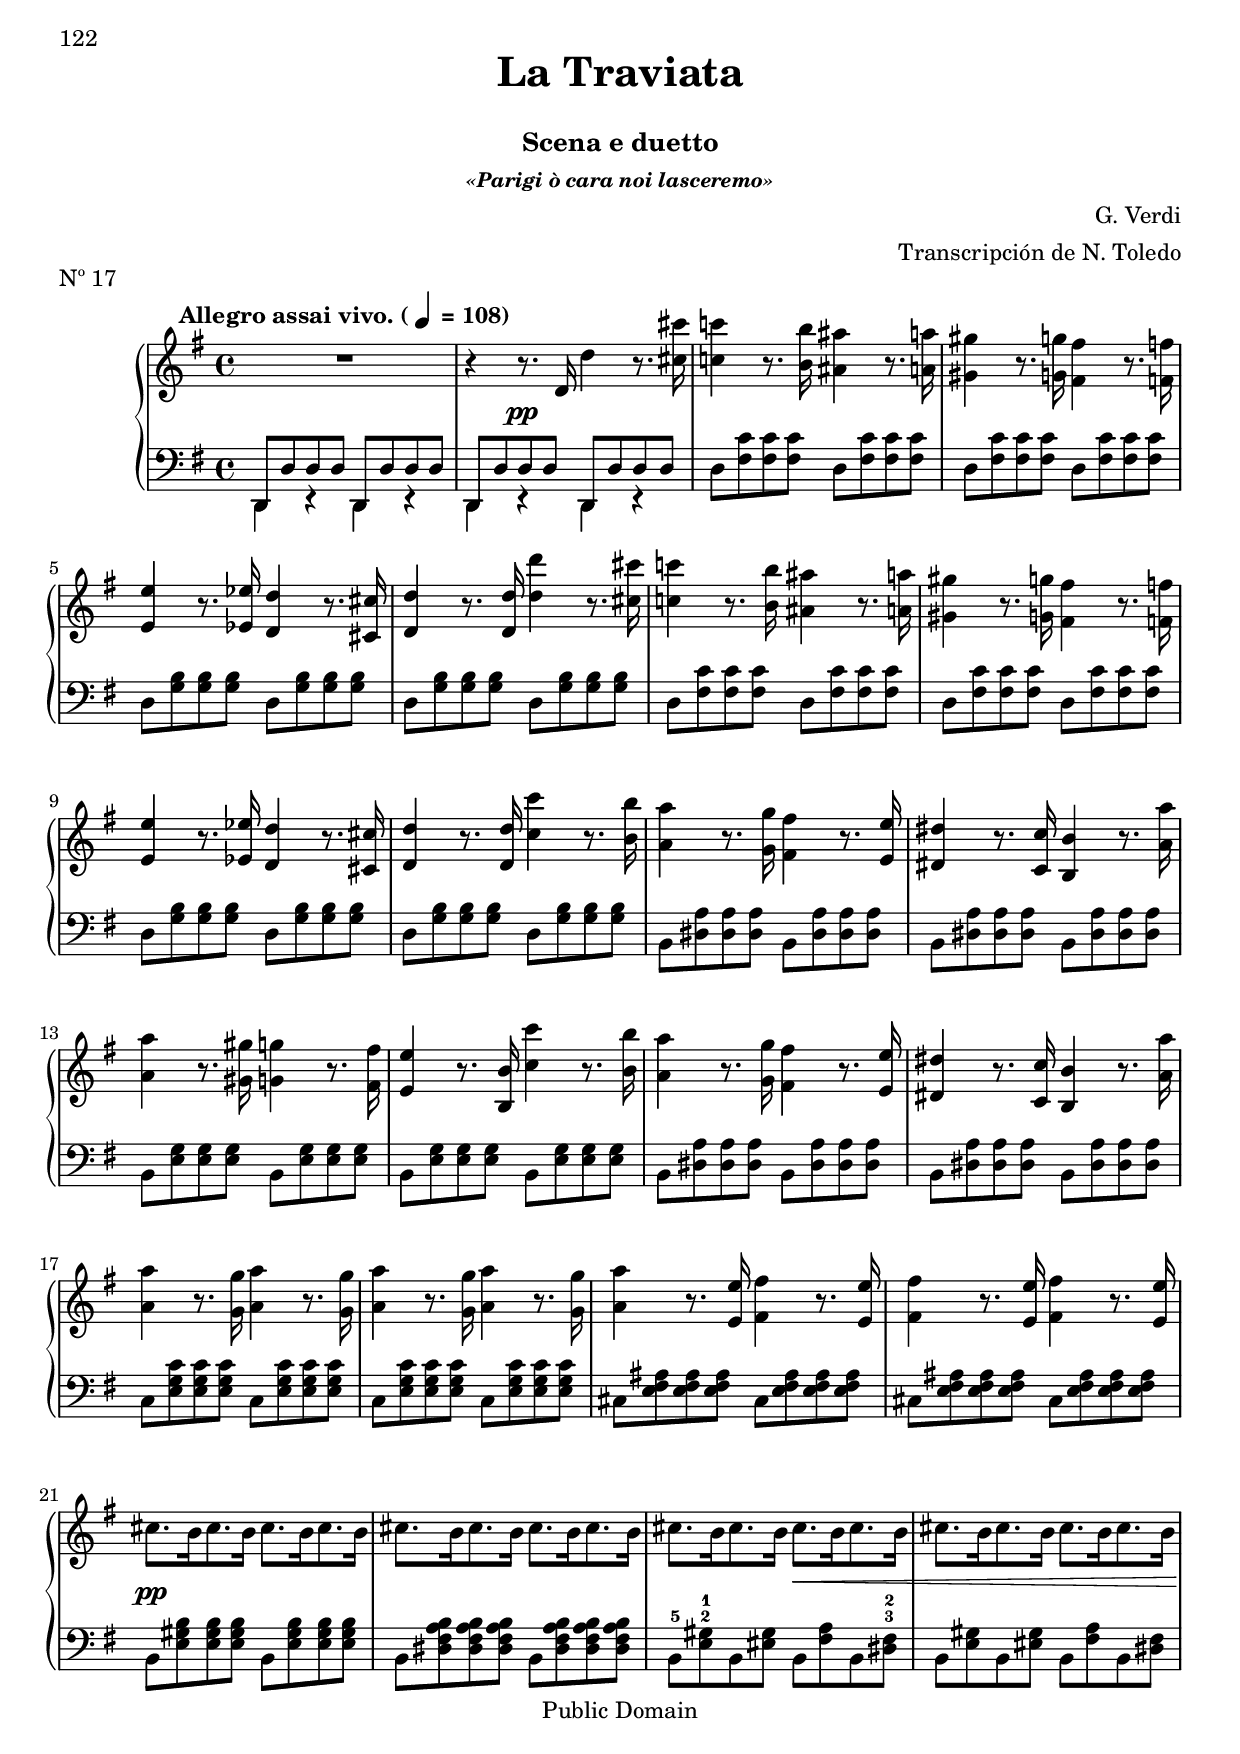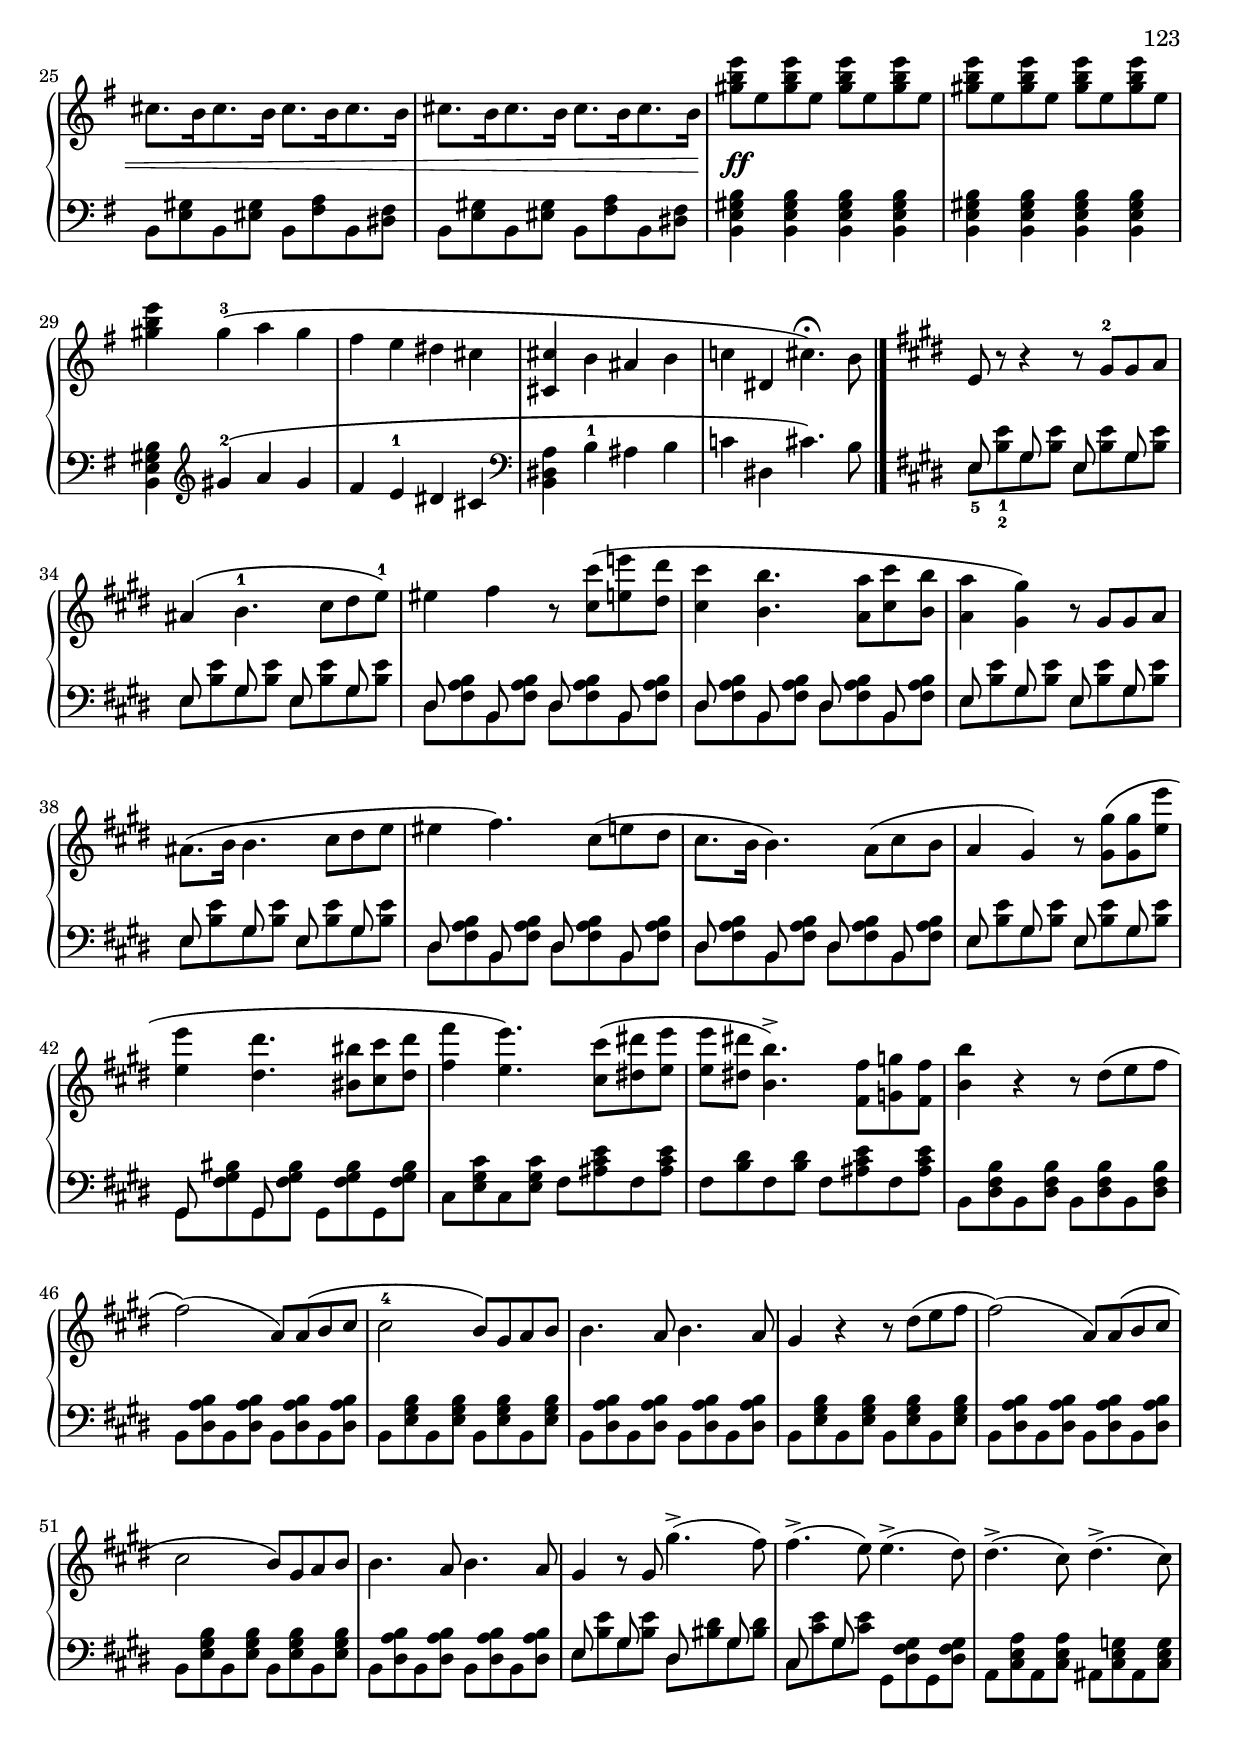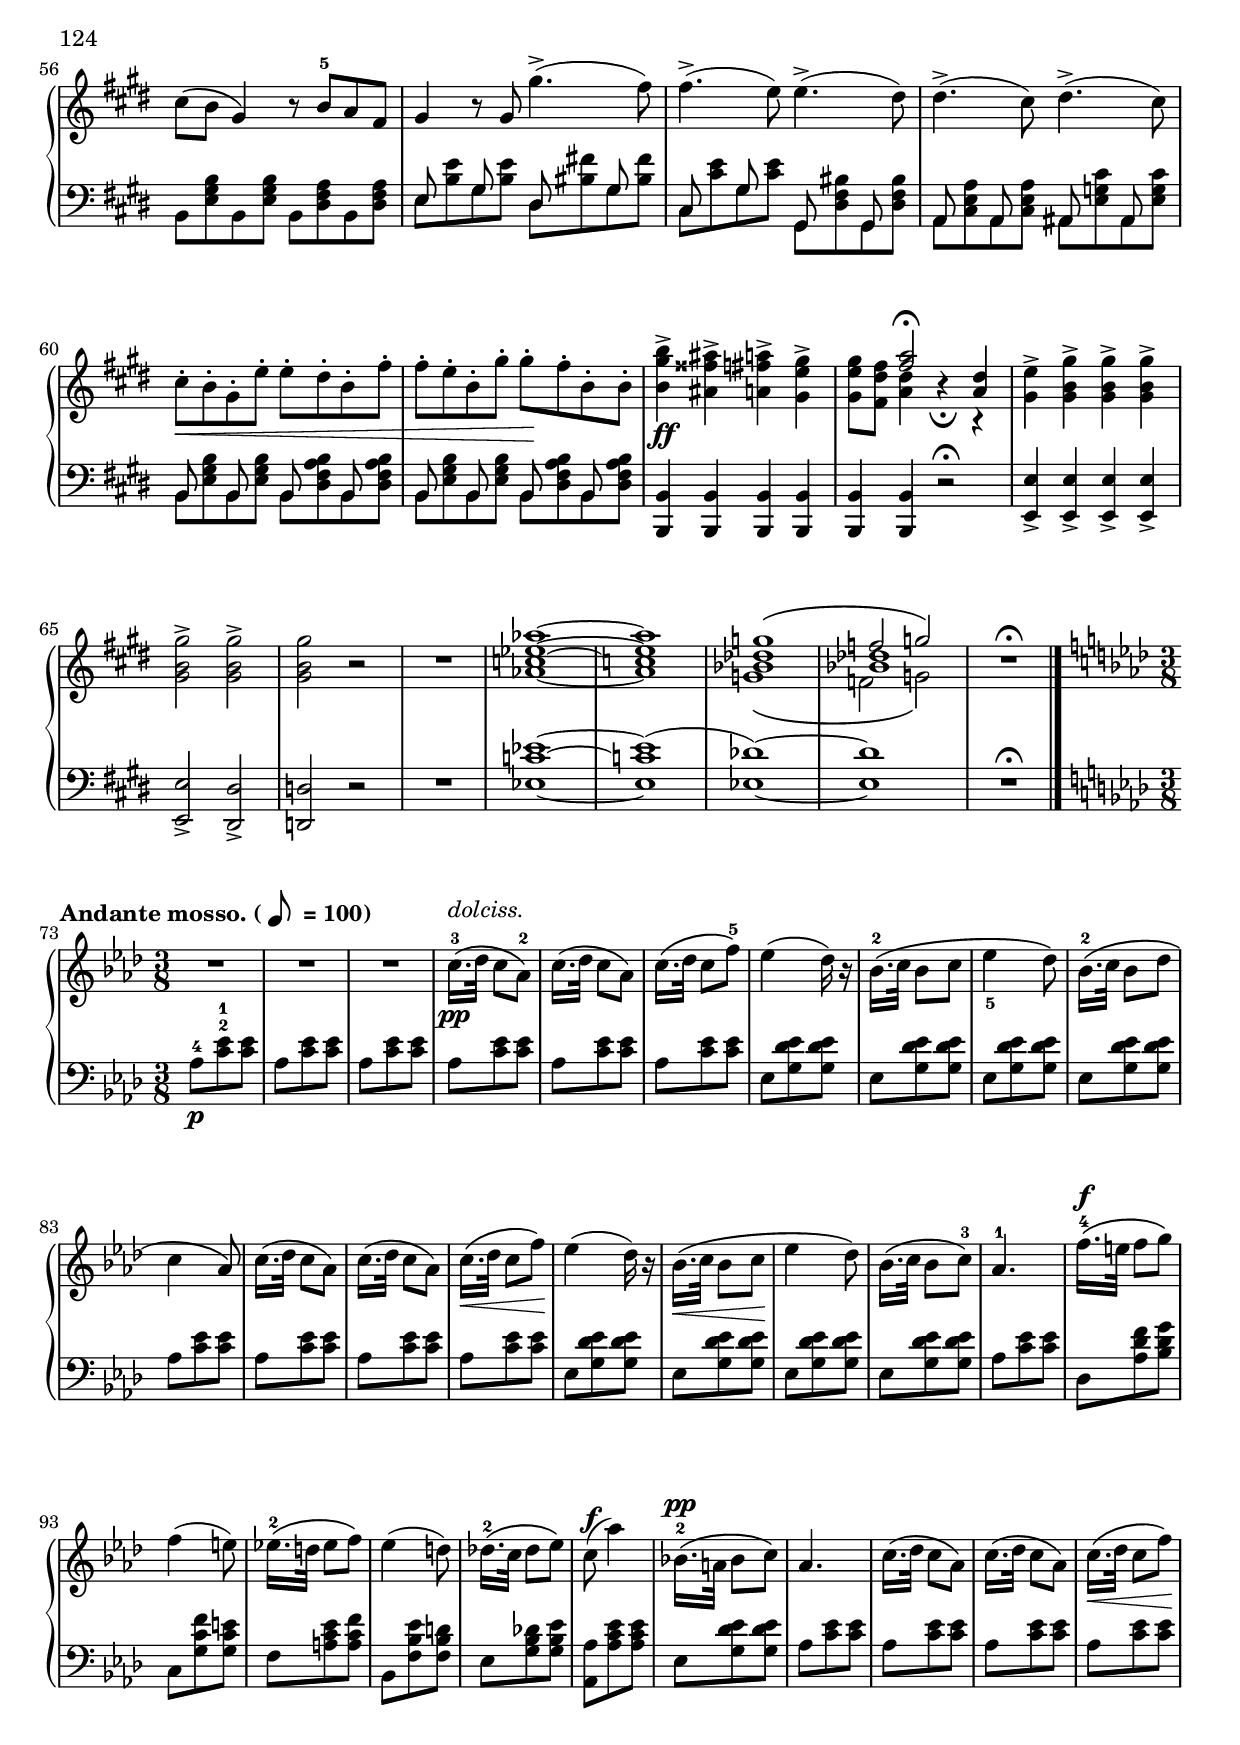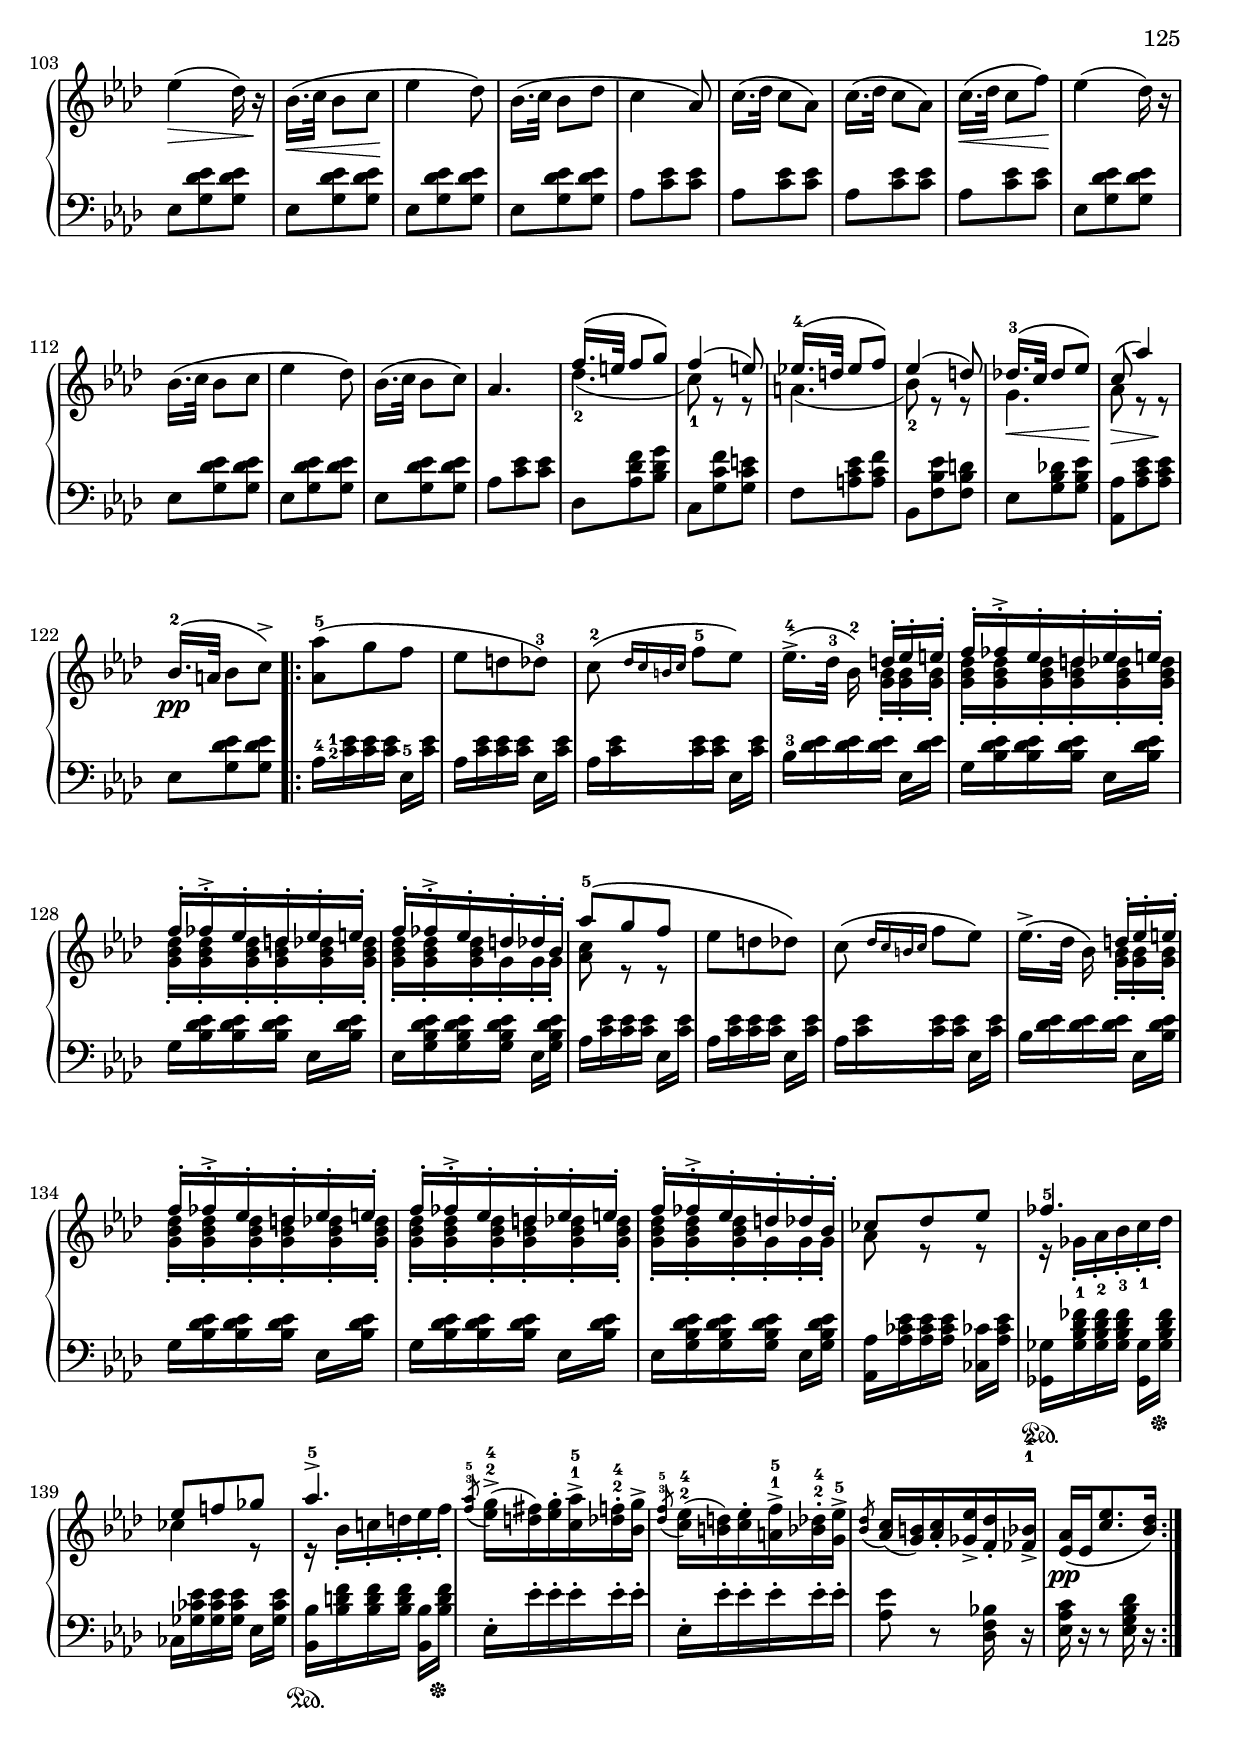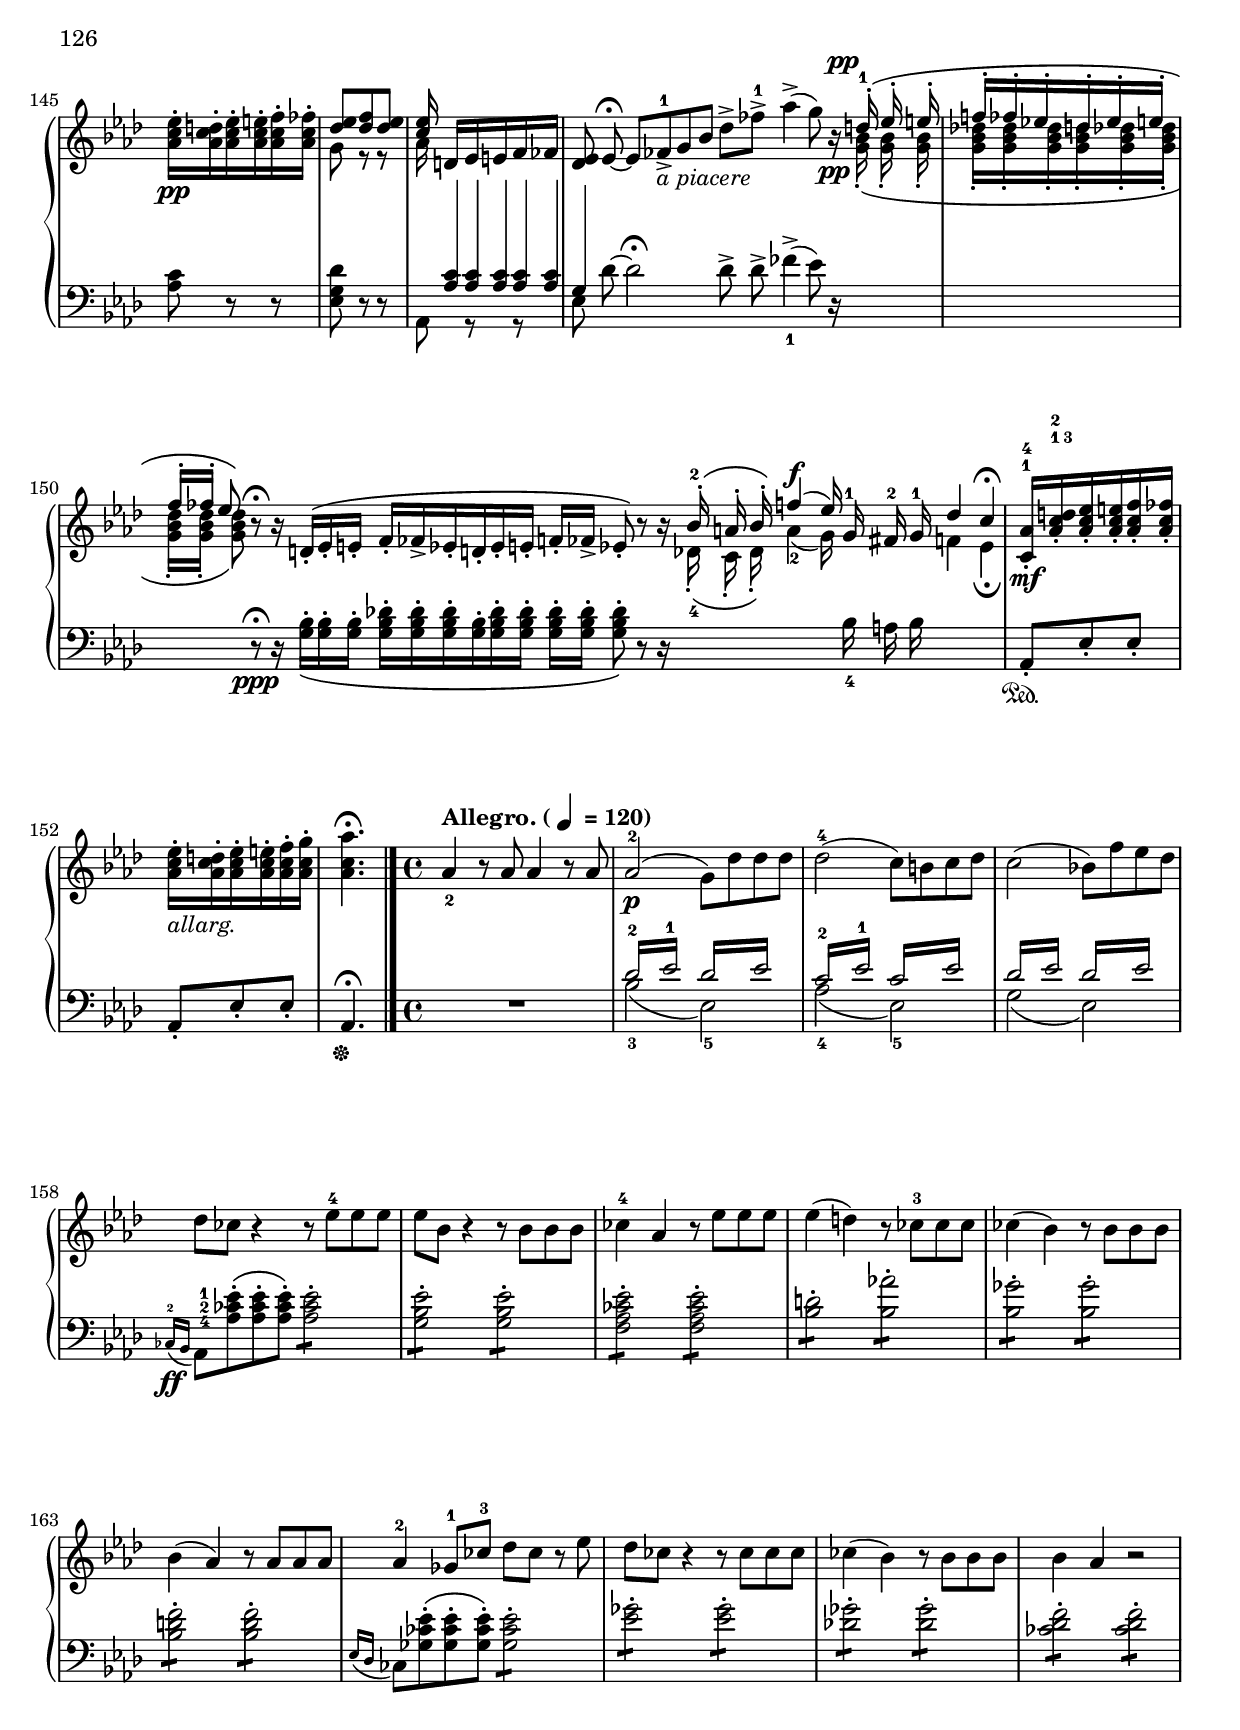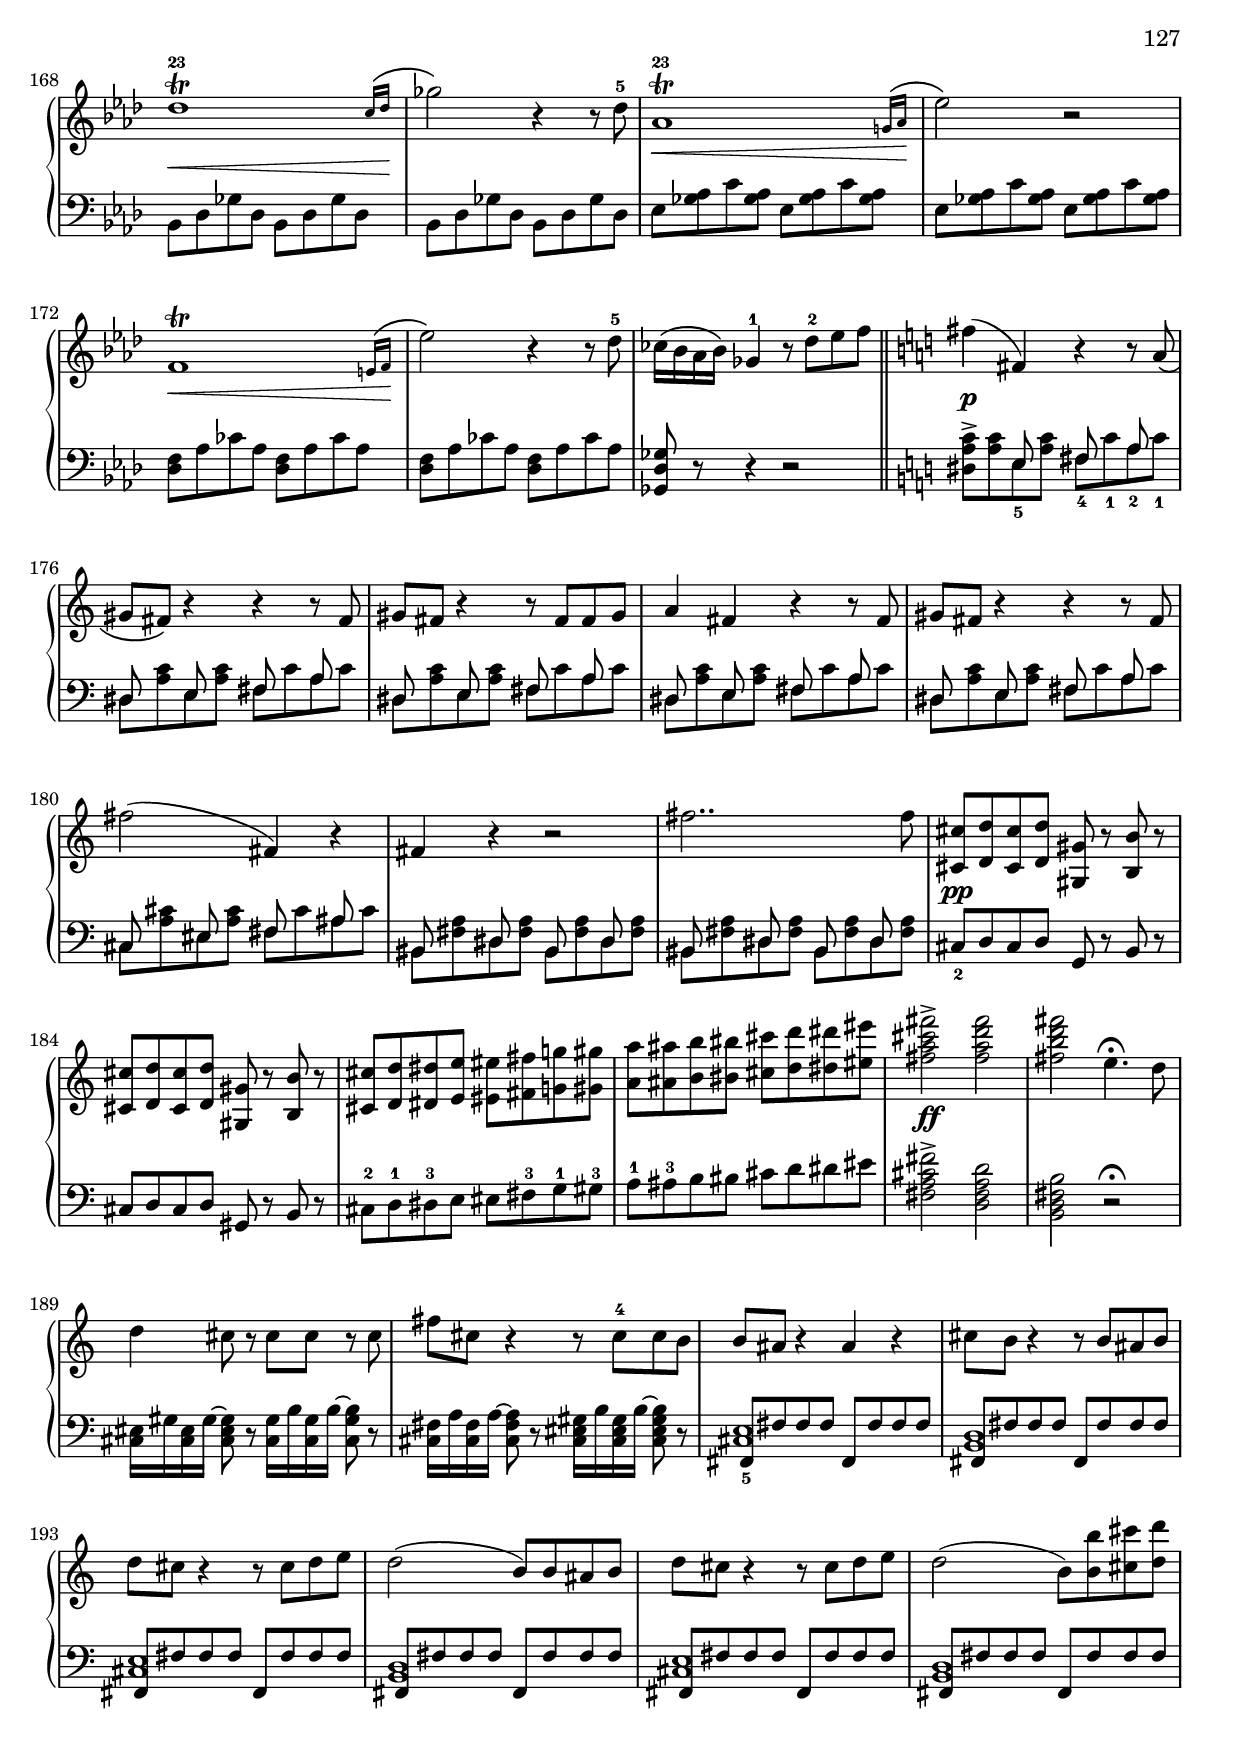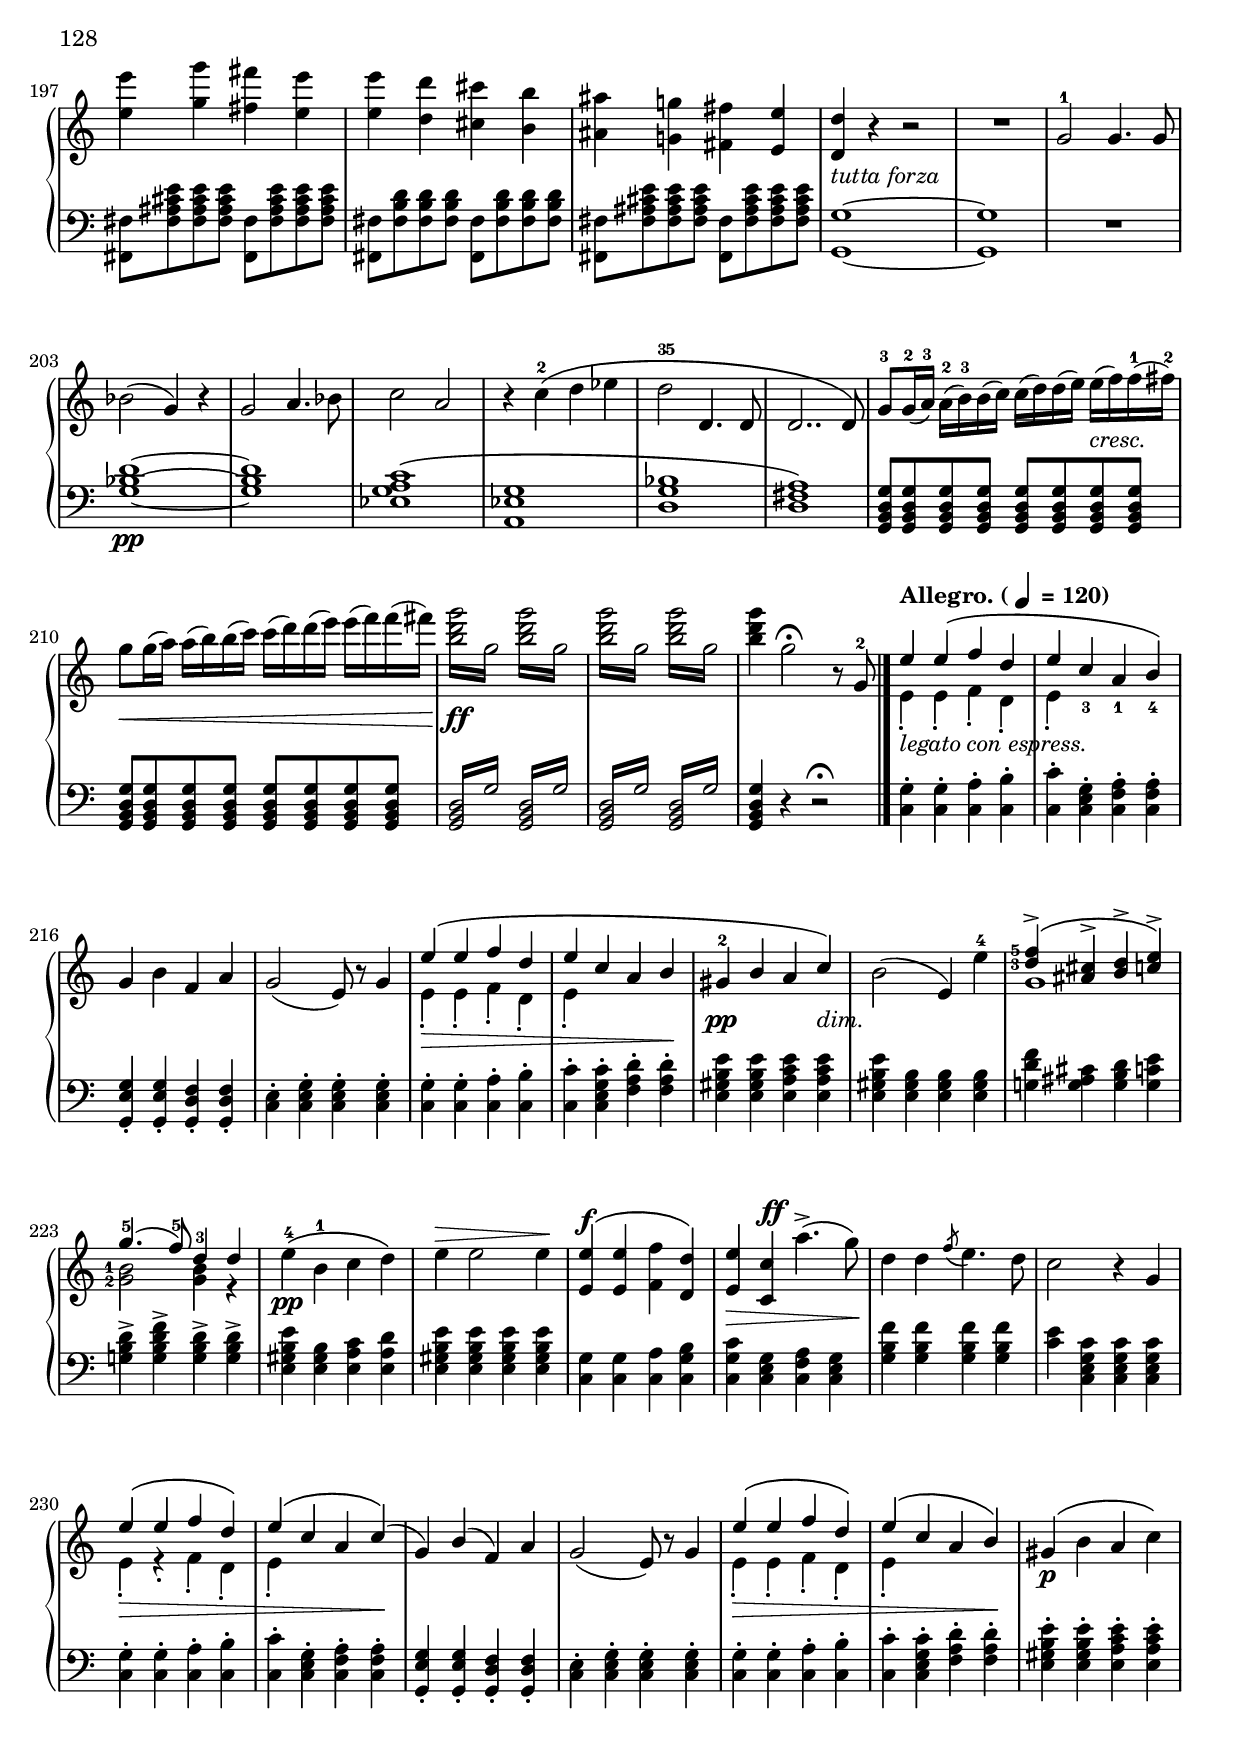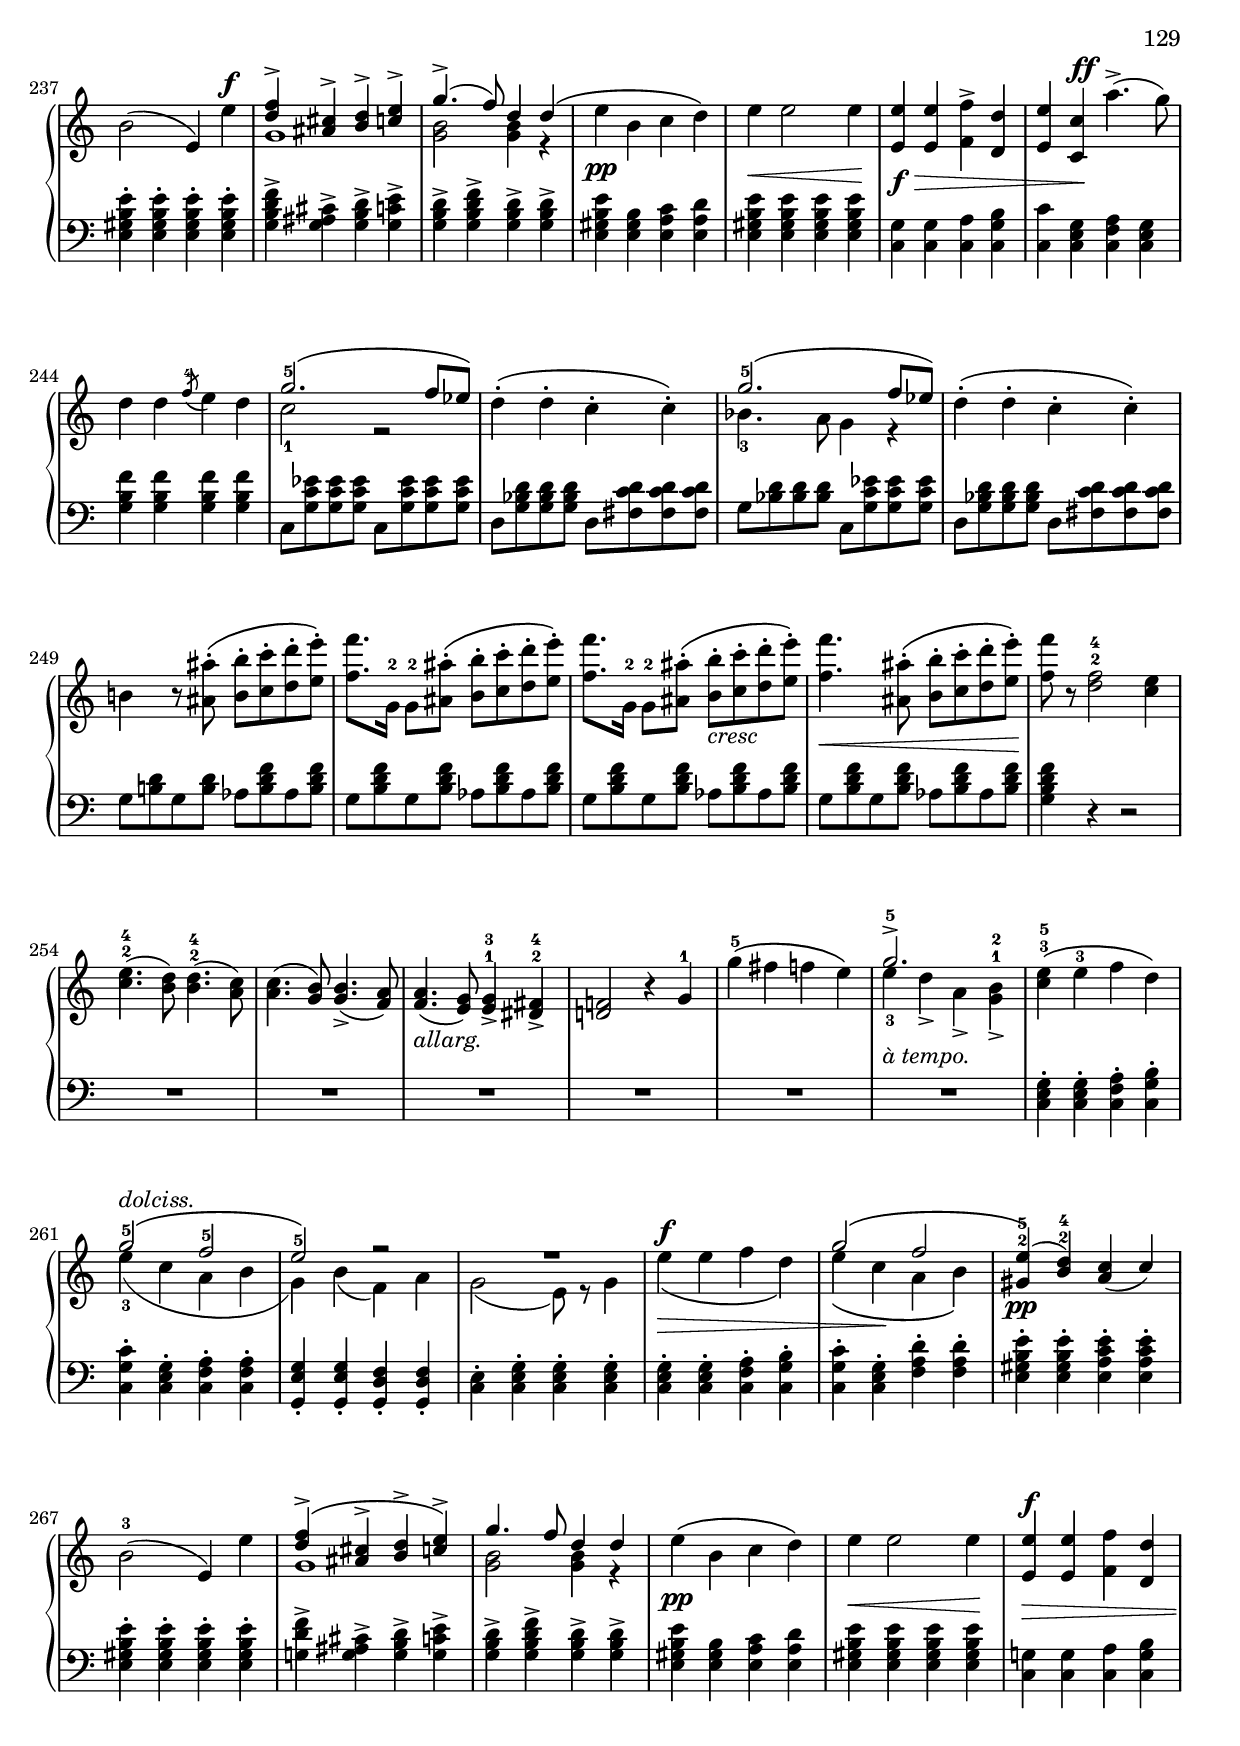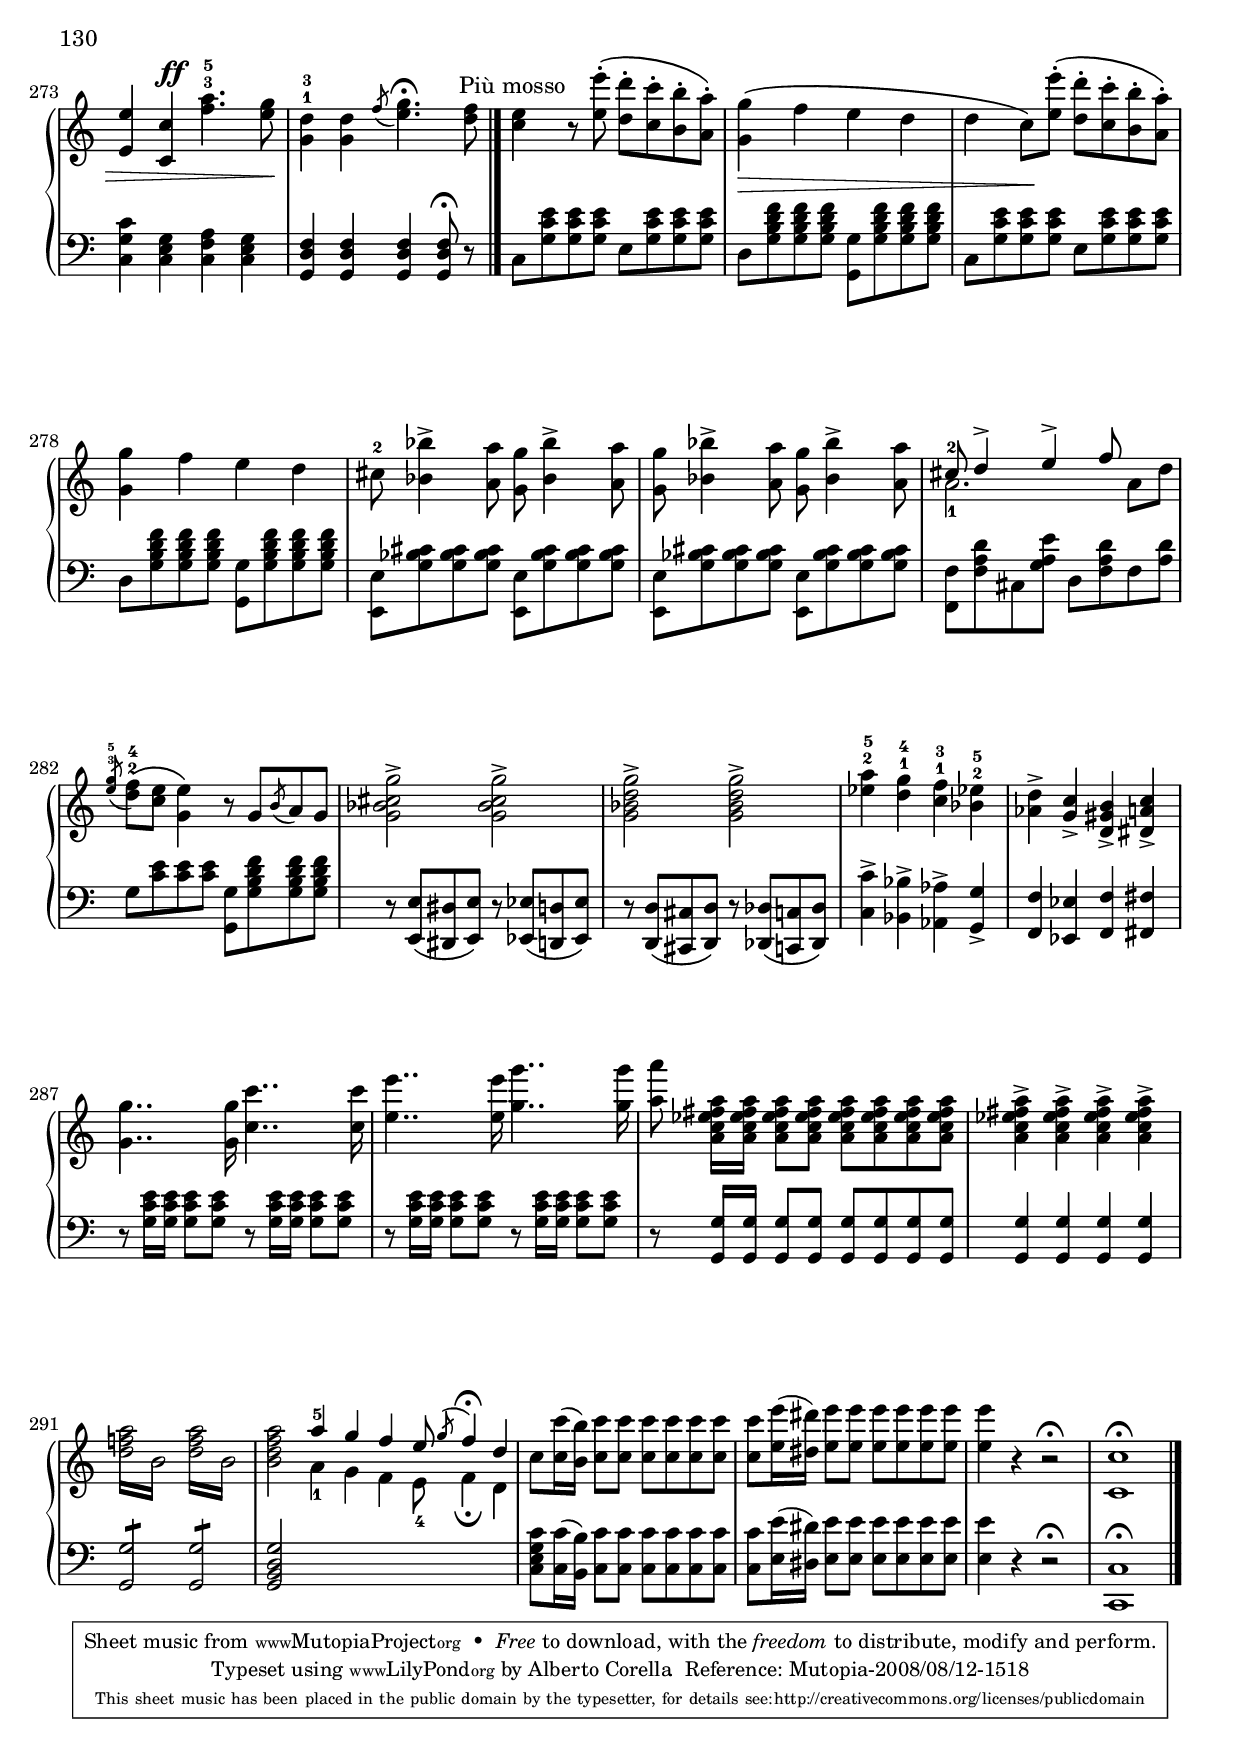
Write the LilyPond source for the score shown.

\version "2.10.33"
\header {
    title = \markup \center-align { \bigger "La Traviata" " " }
    subtitle = "Scena e duetto"
    subsubtitle = \markup {\italic "«Parigi ò cara noi lasceremo»"}
    composer = "G. Verdi"
    arranger = "Transcripción de N. Toledo"
    piece = "Nº 17"

    %copyright = "Calcografía de la 'Nueva Biblioteca Musical Económica', 1857-1869"
    % Mutopia headers
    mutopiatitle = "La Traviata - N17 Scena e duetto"
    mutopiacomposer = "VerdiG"
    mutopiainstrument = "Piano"
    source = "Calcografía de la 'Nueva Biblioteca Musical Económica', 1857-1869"
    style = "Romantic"
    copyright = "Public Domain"
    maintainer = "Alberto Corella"
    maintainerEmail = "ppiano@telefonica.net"
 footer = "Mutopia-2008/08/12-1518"
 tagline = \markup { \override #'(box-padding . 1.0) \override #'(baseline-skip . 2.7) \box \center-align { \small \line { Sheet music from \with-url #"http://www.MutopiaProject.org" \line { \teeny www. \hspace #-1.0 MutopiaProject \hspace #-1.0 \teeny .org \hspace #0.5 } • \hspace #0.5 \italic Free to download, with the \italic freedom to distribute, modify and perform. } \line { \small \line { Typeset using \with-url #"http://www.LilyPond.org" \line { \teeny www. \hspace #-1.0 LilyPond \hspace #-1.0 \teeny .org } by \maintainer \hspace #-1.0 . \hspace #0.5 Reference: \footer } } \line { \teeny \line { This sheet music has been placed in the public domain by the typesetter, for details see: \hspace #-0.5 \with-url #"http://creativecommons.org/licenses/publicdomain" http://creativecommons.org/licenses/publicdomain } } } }
}
stemExtend = \once \override Stem #'length = #20
noFlag = \once \override Stem #'flag-style = #'no-flag
stemExtendOn = \override Stem #'length = #20
noFlagOn = \override Stem #'flag-style = #'no-flag
stemExtendOff = \revert Stem #'length
noFlagOff = \revert Stem #'flag-style

upper = \relative c'' {
    \clef treble
    \key g \major
    \time 4/4
    \once\override MultiMeasureRestText #'padding = #1.5
    R1^\markup{\line {\bold "Allegro assai vivo. ("\note #"4" #1 \bold " = 108)"}} 
    r4 \once\override DynamicLineSpanner #'padding = #2 r8.\pp d,16 d'4 r8. <cis cis'>16 |
    <c! c'!>4 r8. <b b'>16 <ais ais'>4 r8. <a a'>16 |
    <gis gis'>4 r8. <g g'>16 <fis fis'>4 r8. <f f'>16 | % 1.1 - 4
    <e e'>4 r8. <ees ees'>16 <d d'>4 r8. <cis cis'>16 |
    <d d'>4 r8. <d d'>16 <d' d'>4 r8. <cis cis'>16 |
    <c! c'!>4 r8. <b b'>16 <ais ais'>4 r8. <a a'>16 |
    <gis gis'>4 r8. <g g'>16 <fis fis'>4 r8. <f f'>16 | % 1.2 - 8
    <e e'>4 r8. <ees ees'>16 <d d'>4 r8. <cis cis'>16 |
    <d d'>4 r8. <d d'>16 <c' c'>4 r8. <b b'>16 |
    <a a'>4 r8. <g g'>16 <fis fis'>4 r8. <e e'>16 |
    <dis dis'>4 r8. <c c'>16 <b b'>4 r8. <a' a'>16 | % 1.3 - 12
    <a a'>4 r8. <gis gis'>16 <g g'>4 r8. <fis fis'>16 |
    <e e'>4 r8. <b b'>16 <c' c'>4 r8. <b b'>16
    <a a'>4 r8. <g g'>16 <fis fis'>4 r8. <e e'>16 |
    <dis dis'>4 r8. <c c'>16 <b b'>4 r8. <a' a'>16 | % 1.4 - 16
    <a a'>4 r8. <g g'>16 <a a'>4 r8. <g g'>16 |
    <a a'>4 r8. <g g'>16 <a a'>4 r8. <g g'>16 |
    <a a'>4 r8. <e e'>16 <fis fis'>4 r8. <e e'>16 |
    <fis fis'>4 r8. <e e'>16 <fis fis'>4 r8. <e e'>16 | % 1.5 - 20
    \once\override DynamicLineSpanner #'padding = #2
    cis'8.\pp[ b16 cis8. b16] cis8.[ b16 cis8. b16] |
    cis8.[ b16 cis8. b16] cis8.[ b16 cis8. b16] |
    cis8.[ b16 cis8. b16] \once\override DynamicLineSpanner #'padding = #1 cis8.[\< b16 cis8. b16] |
    cis8.[ b16 cis8. b16] cis8.[ b16 cis8. b16] | % 2.1 - 24
    cis8.[ b16 cis8. b16] cis8.[ b16 cis8. b16] |
    cis8.[ b16 cis8. b16] cis8.[ b16 cis8. b16] |
    <gis' b e>8\!\ff e <gis b e> e <gis b e> e <gis b e> e |
    <gis b e> e <gis b e> e <gis b e> e <gis b e> e |
    <gis b e>4 gis\(-3 a gis | % 2.2 - 29
    fis e dis cis |
    <cis cis,> b ais b |
    c! dis, cis'4.\)\fermata b8 |
    \bar "|."
    \key e \major
    e,8 r r4 r8 gis-2 gis a |
    ais4\( \once\override Fingering #'avoid-slur = #'inside b4.-1 cis8 dis e\)-1 | % 2.3 - 34
    eis4 fis r8 <cis cis'>\( <e e'!> <dis dis'> |
    <cis cis'>4  <b b'>4. <a a'>8 <cis cis'> <b b'> |
    <a a'>4 <gis gis'>\) r8 gis gis a |
    \stemDown ais8.\( b16 \stemNeutral b4. cis8 dis e | % 2.4 - 38
    eis4 fis4.\) cis8\( e dis |
    cis8. b16 b4.\) a8\( cis b |
    a4 gis\) r8 <gis gis'>\( <gis gis'> <e' e'> |
    <e e'>4 <dis dis'>4. <bis bis'>8 <cis cis'> <dis dis'> | % 2.5 - 42
    <fis fis'>4 <e e'>4.\) <cis cis'>8\( <dis! dis'!> <e e'> |
    <e e'> <dis! dis'!> <b b'>4.->\) <fis fis'>8 <g g'> <fis fis'> |
    <b b'>4 r r8 dis\( e fis | % 2.6 - 45
    fis2\)( a,8) a\( b cis |
    \once\override Fingering #'avoid-slur = #'inside
    cis2-4 b8\) gis a b |
    b4. a8 b4. a8 |
    gis4 r r8 dis'\( e fis | % 3.1 - 49
    fis2\)( a,8) a\( b cis |
    cis2 b8\) gis a b |
    b4. a8 b4. a8 |
    gis4 r8 gis gis'4.->( fis8) | % 3.2 - 53
    fis4.->( e8) e4.->( dis8) |
    dis4.->( cis8) dis4.->( cis8) |
    cis\( b gis4\) r8 b-5 a fis |
    gis4 r8 gis gis'4.->( fis8) | % 3.3 - 57
    fis4.->( e8) e4.->( dis8) |
    dis4.->( cis8) dis4.->( cis8) |
    cis-.\< b-. gis-. e'-. e-. dis-. b-. fis'-. |
    fis-. e-. b-. gis'-. gis-.\! fis-. b,-. b-. | % 3.4 - 61
    <b gis' b>4->\ff <ais fisis' ais>-> <a fis' a>-> <gis e' gis>-> |
    <gis e' gis>8 <fis dis' fis> << {<fis' a>2\fermata <dis a>4} \\ {<dis a>4 b\rest\fermata r} >> |
    <e gis,>4-> <gis b, gis>-> <gis b, gis>-> <gis b, gis>-> |
    <gis b, gis>2-> <gis b, gis>-> |
    <gis b, gis> r |
    R1 |
    <aes ees c! aes>1 ~ | % 3.5 - 68
    <aes ees c! aes> |
    << {g1\(} \\ {<des bes>1} \\ {\stemDown g,_\(} >> |
    << {f'2 g\)} \\ {<des bes>1} \\ {\stemDown f,2 g\)} >> |
    R1^\markup{\musicglyph #"scripts.ufermata"} |
    \bar "|."
    \key aes \major
    \time 3/8
    \once\override MultiMeasureRestText #'padding = #2 
    R4.^\markup{\line {\bold "Andante mosso. ("\note #"8" #1 \bold " = 100)"}} |
    \noBreak
    R4. |
    R4. | % 3.6 - 75
    \once\override TextScript #'padding = #1.5
    c16.^\markup{\italic "dolciss."}-3\pp\([ des32] c8 aes\)-2 |
    c16.\([ des32] c8 aes\) |
    c16.\([ des32] c8 f\)-5 |
    ees4( des16) r |
    bes16.-2\([ c32] bes8 c |
    ees4_5 des8\) | % 4.1 - 81
    bes16.-2\([ c32] bes8 des |
    c4 aes8\) |
    c16.\([ des32] c8 aes\) |
    c16.\([ des32] c8 aes\) |
    c16.\([\< des32] c8 f\)\! |
    ees4( des16) r |
    bes16.\([\< c32] bes8 c\! | % 4.2 - 88
    ees4 des8\) |
    bes16.\([ c32] bes8 c\)-3 |
    aes4.-1 |
    f'16.^\f\(-4[ e32] f8 g\) |
    f4( e8) |
    ees!16.-2[\( d32] ees8 f\) |
    ees4( d8) | % 4.3 - 95
    des!16.-2[\( c32] des8 ees\) |
    c^\f( aes'4) |
    \stemDown
    \once\override DynamicLineSpanner #'padding = #2 bes,!16.-2^\pp\([ a32] \stemNeutral bes8 c\) |
    aes4. |
    c16.\([ des32] c8 aes\) |
    c16.\([ des32] c8 aes\) |
    c16.\([\< des32] c8 f\)\! | % 4.4 - 102
    ees4(\> des16) r\! |
    bes16.\([\< c32] bes8 c\! |
    ees4 des8\) | 
    bes16.\([ c32] bes8 des |
    c4 aes8\) |
    c16.\([ des32] c8 aes\) |
    c16.\([ des32] c8 aes\) | % 4.5 - 109
    c16.\([\< des32] c8 f\)\! |
    ees4( des16) r |
    bes16.\([ c32] bes8 c | 
    ees4 des8\) |
    bes16.\([ c32] bes8 c\) |
    aes4. | % 4.6 - 115
    << {f'16.[\( e32] f8 g\)} \\ {des4.-2(} >> |
    << {f4( e8)} \\ {c8)-1 r r} >> |
    << {ees!16.-4\([ d32] ees8 f\)} \\ {a,4.(} >> |
    << {ees'4( d8)} \\ {bes8-2) r r} >> |
    << {\once\override DynamicLineSpanner #'padding = #2 des!16.-3\([\< c32] des8 ees\)\!} \\ {g,4.} >> |
    << {c8( aes'4)} \\ {aes,8\> r r\!} >> | % 5.1 - 121
    bes16.-2\pp\([ a32] bes8 c->\) |
    \repeat "volta" 2 {
        <aes'-5 aes,>8\( g f |
        ees d des-3\) |
        c-2\( \grace {des16[ c b c]} \once\override Fingering #'avoid-slur = #'inside f8-5 ees\) | % 5.2 - 125
        ees16.->-4\([ \once\override Fingering #'avoid-slur = #'inside des32-3] bes16-2\)\noBeam << {d16-. ees-. e-.} \\ {<bes g>16-. <bes g>-. <bes g>-.} >> |
        << {f'16-. fes-.-> ees-. d-. ees-. e-.} \\ {<des bes g>-. <des bes g>-. <des bes g>-. <d bes g>-. <des bes g>-. <des bes g>-. } >> |
        << {f16-. fes-.-> ees-. d-. ees-. e-.} \\ {<des bes g>-. <des bes g>-. <des bes g>-. <d bes g>-. <des bes g>-. <des bes g>-. } >> |
        << {f16-. fes-.-> ees-. d-. des-. bes-.} \\ {<des bes g>-. <des bes g>-. <des bes g>-. g,-. g-. g-.} >> | % 5.3 - 129
        << {aes'8-5\( g f} \\ {<c aes>8 r r} >> |
        << {\stemDown ees d des\)} \\ {s4.} >> |
        c8\( \grace {des16[ c b c]} f8 ees\) |
        ees16.->\([ des32] bes16\)\noBeam << {d16-. ees-. e-.} \\ {<bes g>16-. <bes g>-. <bes g>-.} >> | % 5.4 - 133
        << {f'16-. fes-.-> ees-. d-. ees-. e-.} \\ {<des bes g>-. <des bes g>-. <des bes g>-. <d bes g>-. <des bes g>-. <des bes g>-. } >> |
        << {f16-. fes-.-> ees-. d-. ees-. e-.} \\ {<des bes g>-. <des bes g>-. <des bes g>-. <d bes g>-. <des bes g>-. <des bes g>-. } >> |
        << {f16-. fes-.-> ees-. d-. des-. bes-.} \\ {<des bes g>-. <des bes g>-. <des bes g>-. g,-. g-. g-.} >> |
        << {ces8 des ees} \\ {aes,8 r r} >> | % 5.5 - 137
        << {fes'4.-5} \\ {r16 ges,-._1 aes-._2 bes-._3 c-._1 des-.} >> |
        << {ees8 f! ges} \\ {ces,4 r8} >> |
        << {aes'4.->-5} \\ {r16 bes,-. c!-. d-. ees-. f-.} >> |
        \set fingeringOrientations = #'(up) \acciaccatura {<f-3 aes-5>8} <ees-2 g-4>16->( <d fis>) <ees g>-. <c-1 aes'-5>-> <des-2 f-4>-. <bes g'>-> | % 6.1 - 141
        \acciaccatura {<des-3 f-5>8} <c-2 ees-4>16( <b d>) <c ees>-. <a-1 f'-5>-> <bes-2 des-4>-. <g ees'-5>-> |
        \acciaccatura {<bes des>8} <aes c>16( <g b>) <aes c> -. <ges ees'>-> <f des'>-. \once\override Fingering #'extra-offset = #'(0 . 2) <fes-1 bes-4>-> |
        <ees aes>16\pp\( ees <c' ees>8. <bes des>16\) |
    }
    <aes c ees>16-.\pp <aes c d>-. <aes c ees>-. <aes c e>-. <aes c f>-. <aes c fes>-. |
    << {<des ees>8 <des f> <des ees>} \\ {g,8 r r} >> | % 6.2 - 146
    << {<c ees>16\noBeam} \\ {aes16} >> d,16 ees e f fes |
    \cadenzaOn
    <des ees>8\noBeam ees8\noBeam\fermata ~ ees8[ fes-1_>_\markup{\italic "a piacere"} g bes] des[-> fes->-1] aes4->( g8) r16^\markup{\dynamic "pp"}\pp << {d16-.-1\( ees-. e-.} \\ {<bes g>-.\( <bes g>-. <bes g>-.} >> 
    \cadenzaOff
    \bar "|"
    \set Score.currentBarNumber = #149
    << {f'16-. fes-. ees-. d-. ees-. e-.} \\ {<des bes g>-. <des bes g>-. <des bes g>-. <d bes g>-. <des bes g>-. <des bes g>-.} >> | % 6.3 - 149
    \cadenzaOn
    << {f16-.[ fes-.] ees8\)} \\ {<des bes g>16-.[ <des bes g>-.] <des bes g>8\)} >> r8\fermata r16 d,-.^\([ ees-. e-.] f-.[ fes-> ees-. d!-. ees-. e-.] f-.[ fes->] ees8-.\) r r16 << {bes'-.-2\( a-. bes-.\) f'4^\f( ees16) g,-1 fis-2 g-1} \\ {des16-.-4\( c-. des-.\) a'4-2( g16) \change Staff=lower bes,-4 a bes } >> 
    \cadenzaOff
    << {des'4 \noFlag c8\fermata} \\ {f,4 \noFlag ees8\fermata} >> | % 6.4 - 150
    <aes-4 c,-1>16-.\mf \once\override Fingering #'extra-offset = #'(0 . 2.5) <aes-1 c-2 d-3>-. <aes c ees>-. <aes c e>-. <aes c f>-. <aes c fes>-. |
    <aes c ees>-._\markup{\italic "allarg."} <aes c d>-. <aes c ees>-. <aes c e>-. <aes c f>-. <aes c g'>-. |
    <aes c aes'>4.\fermata |
    \bar "|."
    \time 4/4
    aes4_2^\markup{\line {\bold "Allegro. ("\note #"4" #1 \bold " = 120)"}} r8 aes aes4 r8 aes | % 6.5 - 154
    aes2-2\p( g8) des' des des |
    des2-4( c8) b c des |
    c2( bes!8) f' ees des |
    des ces r4 r8 ees-4 ees ees |
    ees bes r4 r8 bes bes bes | % 7.1 - 159
    ces4-4 aes r8 ees' ees ees |
    ees4( d) r8 ces-3 ces ces |
    ces4( bes) r8 bes bes bes |
    bes4( aes) r8 aes aes aes |
    aes4-2 ges8-1 ces-3 des[ ces] r ees | % 7.2 - 164
    des ces r4 r8 ces ces ces |
    ces4( bes) r8 bes bes bes |
    bes4 aes r2 |
    #(define afterGraceFraction (cons 15 16))
    \once\override DynamicLineSpanner #'padding = #2
    \once \override Script #'script-priority = #-100
    \afterGrace des1\trill^\markup{\finger "23"}\< {c16[\( des]\!} |
    ges2\) r4 r8 des-5 | % 7.3 - 169
    \once \override Script #'script-priority = #-100
    \afterGrace aes1\trill^\markup{\finger "23"}\< {g!16[\( aes]\!} |
    ees'2\) r2 |
    \afterGrace f,1\trill\< {e16[\( f]\!} |
    ees'2\) r4 r8 des-5 | % 7.4 - 173
    ces16\( bes aes bes\) ges4-1 r8 des'-2 ees f |
    \bar "||"
    \key c \major
    \once\override DynamicLineSpanner #'padding = #2 fis4(\p fis,) r r8 a\( |
    gis fis\) r4 r r8 fis |
    gis fis r4 r8 fis fis gis | % 7.5 - 177
    a4 fis r r8 fis |
    gis fis r4 r r8 fis |
    fis'2( fis,4) r |
    fis r r2 | % 7.6 - 181
    fis'2.. fis8 |
    <cis cis,>\pp <d d,> <cis cis,> <d d,> <gis, gis,> r <b b,> r |
    <cis cis,> <d d,> <cis cis,> <d d,> <gis, gis,> r <b b,> r |
    <cis cis,> <d d,> <dis dis,> <e e,> <eis eis,> <fis fis,> <g! g,!> <gis gis,> | % 8.1 - 185
    <a a,> <ais ais,> <b b,> <bis bis,> <cis cis,> <d d,> <dis dis,> <eis eis,> |
    <fis cis a fis>2\ff-> <fis d a fis> |
    <fis d b fis> e,4.\fermata d8 |
    d4 cis8 r cis cis r cis |
    fis cis r4 r8 cis-4 cis b | % 8.2 - 190
    b ais r4 ais r |
    cis8 b r4 r8 b ais b |
    d cis r4 r8 cis d e |
    d2( b8) b ais b |
    d cis r4 r8 cis d e | % 8.3 - 195
    d2( b8) <b b'> <cis cis'> <d d'> |
    <e e'>4 <g g'> <fis fis'> <e e'> |
    <e e'> <d d'> <cis cis'> <b b'> |
    <ais ais'> <g! g'!> <fis fis'> <e e'> |
    \once\override TextScript #'padding = #1.5 <d d'>4_\markup{\italic "tutta forza"} r r2 |
    \noBreak
    R1 | % 8.4 - 201
    g2-1 g4. g8 |
    bes2( g4) r |
    g2 a4. bes8 |
    c2 a |
    r4 c-2\( d ees |
    d2^\markup{\finger "35"} d,4. d8 |
    d2.. d8\) | % 8.5 - 208
    g8-3 g16-2( a)-3 a(-2 b)-3 b( c) c( d) d( e) \once\override TextScript #'padding = #1.5 e(_\markup{\italic "cresc."} f) f(-1 fis)-2 |
    \once\override DynamicLineSpanner #'padding = #1.5 g8\< g16( a) a( b) b( c) c( d) d( e) e( f) f( fis)\! |
    \once\override DynamicLineSpanner #'padding = #1 \repeat "tremolo" 4 {<g d b>16\ff g,} \repeat "tremolo" 4 {<g' d b>16 g,} |
    \repeat "tremolo" 4 {<g' d b>16 g,} \repeat "tremolo" 4 {<g' d b>16 g,} |
    <g' d b>4 g,2\fermata r8 g,-2 | % 8.6 - 213
    \bar "|."
    << {\once\override TextScript #'padding = #2 e'4^\markup{\line {\bold "Allegro. ("\note #"4" #1 \bold " = 120)"}} e\( f d} \\ {e,4-._\markup{\italic "legato con espress."} e-. f-. d-.} >> |
    << {e'4 c_3 a_1 b_4\)} \\ {e,4-. s2.} >> |
    g4 b f a |
    g2( e8) r g4 |
    << {e'4\( e f d} \\ {e,4-.\> e-. f-. d-.} >> | % 9.1 - 218
    << {e'4 c a b} \\ {e,4-. s2 s4\!} >> |
    << {\once\override DynamicLineSpanner #'padding = #2 \once\override Fingering #'avoid-slur = #'inside gis4-2\pp b a \once\override TextScript #'padding = #1.5 c\)_\markup{\italic "dim."}} \\ {s1} >> |
    b2( e,4) e'-4 |
    << {\set fingeringOrientations = #'(left) <d-3 f-5>4->\( <cis ais>-> <d b>-> <e c>->\)} \\ {g,1} >> |
    << {g'4.-5( f8)-5 d4-3 d} \\ {\set fingeringOrientations = #'(left) <b-1 g-2>2 <b g>4 r } >> | % 9.2 - 223
    e4-4\(\pp b-1 c d\) |
    e4^\> e2 e4\! |
    <e e,>^\f\( <e e,> <f f,> <d d,>\) |
    <e e,>\> <c c,>^\markup{\dynamic "ff"} a'4.->( g8)\! |
    d4 d \acciaccatura f8 e4. d8 | % 9.3 - 228
    c2 r4 g |
    << {e'\( e f d\)} \\ {e,-.\> r-. f-. d-.} >> |
    << {e'\( c a c\)(} \\ {e,-. s2 s4\!} >> |
    << {g) b( f) a} \\ {s1} >> |
    g2( e8) r g4 | % 9.4 - 233
    << {e'\( e f d\)} \\ {e,-.\> e-. f-. d-.} >> |
    << {e'\( c a b\)} \\ {e,-. s2 s4\!} >> |
    gis\p\( b a c\) |
    b2( e,4) e'^\f |
    << {<d f>4-> <cis ais>-> <d b>-> <e c>->} \\ {g,1} >> | % 9.5 - 238
    << {g'4.->( f8) d4 d\(} \\ {<b g>2 <b g>4 r} >> |
    << {\stemDown \once\override DynamicLineSpanner #'padding = # 1.5 e\pp b c d\)} \\ {s1} >> |
    \once\override DynamicLineSpanner #'padding = # 2 e4\< e2 e4\! |
    <e e,>\f\> <e e,> <f f,>-> <d d,> |
    <e e,> <c c,>\!^\markup{\dynamic "ff"} a'4.->( g8) | % 9.6 - 243
    d4 d \acciaccatura f8-4 e4 d |
    << {g2.-5\( f8 ees\)} \\ {c2-1 r } >> |
    d4-.\( d-. c-. c-.\) |
    << {g'2.-5\( f8 ees\)} \\ {bes4.-3 a8 g4 r} >> | % 10.1 - 247
    d'4-.\( d-. c-. c-.\) |
    b! r8 <ais ais'>-.\( <b b'>-. <c c'>-. <d d'>-. <e e'>-.\) |
    <f f'>8. g,16-2 g8-2 <ais ais'>-.\( <b b'>-. <c c'>-. <d d'>-. <e e'>-.\) |
    <f f'>8. g,16-2 g8-2 <ais ais'>-.\( <b b'>-._\markup{\italic "cresc"} <c c'>-. <d d'>-. <e e'>-.\) | % 10.2 - 251
    <f f'>4.\< <ais, ais'>8-.\( <b b'>-. <c c'>-. <d d'>-. <e e'>-.\)\! |
    <f f'> r <d-2 f-4>2 <c e>4 |
    <c-2 e-4>4.( <b d>8) <b-2 d-4>4.( <a c>8) |
    <a c>4.( <g b>8) <g b>4.->( <f a>8) |
    <f a>4.(_\markup{\italic "allarg."}  <e g>8) <e-1 g-3>4-> <dis-2 fis-4>-> | % 10.3 - 256
    <d! f!>2 r4 g-1 |
    g'-5\( fis f e\) |
    << {g2.-5-> s4} \\ {\once\override TextScript #'padding = #2 e4-3_\markup{\italic "à tempo."} d-> a-> \set fingeringOrientations = #'(up) <g-1 b-2>->} >> |
    <c-3 e-5>4\( \once\override Fingering #'avoid-slur = #'inside e-3 f d\) |
    << {g2-5^\markup{\italic "dolciss."}\( \once\override Fingering #'avoid-slur = #'inside f-5} \\ {e4(-3 c a b\)(} >> |
    << {e2-5\) r} \\ {g,4) b( f) a} >> | % 10.4 - 262
    << { R1 } \\ { g2( e8) r g4 } >>|
    << {s1} \\ {e'4\(\>^\markup{\dynamic "f"} e f d\) } >> |
    << {g2\( f} \\ {e4\( c\! a b\)} >> |
    << {\set fingeringOrientations = #'(up) <e-5 gis,-2>\)\pp( <d-4 b-2>) <c a>_( c)} \\ {s1} >> |
    b2-3( e,4) e' |
    << {<d f>4->\( <cis ais>-> <d b>-> <e c>->\)} \\ {g,1} >> | % 10.5 - 268
    << {g'4. f8 d4 d} \\ {<b g>2 <b g>4 r} >> |
    \once\override DynamicLineSpanner #'padding = #1.5 e4\(\pp b c d\) |
    \once\override DynamicLineSpanner #'padding = #2 e\< e2 e4\! |
    <e e,>^\markup{\dynamic "f"}\> <e e,> <f f,> <d d,> |
    <e e,> <c c,>^\markup{\dynamic "ff"} <f-3 a-5>4. <e g>8\! |
    <d-3 g,-1>4 <d g,> \acciaccatura f8 <e g>4.\fermata <d f>8 | % 10.6 - 274
    \bar "|."
    \once\override TextScript #'padding = #1.5 <c e>4^\markup{\hcenter "Più mosso"} r8 <e e'>-.\( <d d'>-. <c c'>-. <b b'>-. <a a'>-.\) |
    <g g'>4\(\> f' e d |
    d c8\)\! <e e'>-.\( <d d'>-. <c c'>-. <b b'>-. <a a'>-.\) |
    <g' g,>4 f e d | % 11.1 - 278
    cis8-2 <bes bes'>4-> <a a'>8\noBeam <g g'> <bes bes'>4-> <a a'>8 |
    <g g'> <bes bes'>4-> <a a'>8\noBeam <g g'> <bes bes'>4-> <a a'>8 |
    << {cis8-2 d4-> e-> f8} \\ {a,2.-1} >> a8 d |
    \acciaccatura <e-3 g-5>8 <d-2 f-4>8\( <c e> <e g,>4\) r8 g, \acciaccatura b8 a8 g | % 11.2 - 282
    <g bes cis g'>2-> <g bes cis g'>-> |
    <g bes d g>-> <g bes d g>-> |
    <ees'-2 a-5>4 <d-1 g-4> <c-1 f-3> <bes-2 ees!-5> |
    <aes d>-> <g c>-> <d gis b>-> <dis a' c>-> |
    <g g'>4.. <g g'>16 <c c'>4.. <c c'>16 | % 11.3 - 287
    <e e'>4.. <e e'>16 <g g'>4.. <g g'>16 |
    <a a'>8\noBeam <a fis ees c a>16 <a fis ees c a> <a fis ees c a>8 <a fis ees c a> <a fis ees c a> <a fis ees c a> <a fis ees c a> <a fis ees c a> |
    <a fis ees c a>4-> <a fis ees c a>-> <a fis ees c a>-> <a fis ees c a>-> |
    \repeat "tremolo" 4 {<a f! d>16 b,} \repeat "tremolo" 4 {<a' f d>16 b,} |
    \cadenzaOn
    <b d f a>2 << {a'4-5} \\ {a,4-1} >>
    \cadenzaOff
    << {g'4 f e8 \acciaccatura g8 f4\fermata \noFlag d8} \\ {g,4 f e8-4 f4\fermata \noFlag d8} >> | % 11.4 - 292
    c'8 <c c'>16( <b b'>) <c c'>8 <c c'> <c c'> <c c'> <c c'> <c c'> |
    <c c'> <e e'>16( <dis dis'>) <e e'>8 <e e'> <e e'> <e e'> <e e'> <e e'> |
    <e e'>4 r r2\fermata |
    <c c,>1\fermata | % fin
    \bar "|."
}
lower = \relative c {
    \clef bass
    \key g \major
    \time 4/4
    << {d,8 d' d d d, d' d d} \\ {d,4 r d r} >> |
    << {d8 d' d d d, d' d d} \\ {d,4 r d r} >> |
    d'8 <fis c'> <fis c'> <fis c'> d <fis c'> <fis c'> <fis c'> |
    d <fis c'> <fis c'> <fis c'> d <fis c'> <fis c'> <fis c'> | % 1.1 - 4
    d <g b> <g b> <g b> d <g b> <g b> <g b> |
    d <g b> <g b> <g b> d <g b> <g b> <g b> |
    d <fis c'> <fis c'> <fis c'> d <fis c'> <fis c'> <fis c'> |
    d <fis c'> <fis c'> <fis c'> d <fis c'> <fis c'> <fis c'> | % 1.2 - 8
    d <g b> <g b> <g b> d <g b> <g b> <g b> |
    d <g b> <g b> <g b> d <g b> <g b> <g b> |
    b, <dis a'> <dis a'> <dis a'> b <dis a'> <dis a'> <dis a'> |
    b <dis a'> <dis a'> <dis a'> b <dis a'> <dis a'> <dis a'> | % 1.3 - 12
    b <e g> <e g> <e g> b <e g> <e g> <e g> |
    b <e g> <e g> <e g> b <e g> <e g> <e g> |
    b <dis a'> <dis a'> <dis a'> b <dis a'> <dis a'> <dis a'> |
    b <dis a'> <dis a'> <dis a'> b <dis a'> <dis a'> <dis a'> | % 1.4 - 16
    c <e g c> <e g c> <e g c> c <e g c> <e g c> <e g c> |
    c <e g c> <e g c> <e g c> c <e g c> <e g c> <e g c> |
    cis <e fis ais> <e fis ais> <e fis ais> cis <e fis ais> <e fis ais> <e fis ais> |
    cis <e fis ais> <e fis ais> <e fis ais> cis <e fis ais> <e fis ais> <e fis ais> | % 1.5 - 20
    b <e gis b> <e gis b> <e gis b> b <e gis b> <e gis b> <e gis b> |
    b <dis fis a b> <dis fis a b> <dis fis a b> b <dis fis a b> <dis fis a b> <dis fis a b> |
    \set fingeringOrientations = #'(up)
    b-5 <e-2 gis-1> b <eis gis> b <fis' a> b, <dis-3 fis-2> |
    b <e gis> b <eis gis> b <fis' a> b, <dis fis> | % 2.1 - 24
    b <e gis> b <eis gis> b <fis' a> b, <dis fis> |
    b <e gis> b <eis gis> b <fis' a> b, <dis fis> |
    <b e gis b>4 <b e gis b> <b e gis b> <b e gis b> |
    <b e gis b> <b e gis b> <b e gis b> <b e gis b> |
    <b e gis b> \clef treble gis''-2\( a gis | % 2.2 - 29
    \override Fingering #'avoid-slur = #'inside
    fis e-1 dis cis |
    \clef bass <a dis, b> b-1 ais b |
    c! dis, cis'4.\) b8 |
    \bar "|."
    \key e \major
    << {e,8 s gis s e s gis s} \\ {e-5 \set fingeringOrientations = #'(down) <b'-2 e-1> gis <b e> e, <b' e> gis <b e>} >> |
    << {e,8 s gis s e s gis s} \\ {e <b' e> gis <b e> e, <b' e> gis <b e>} >> | % 2.3 - 34
    << {dis,8 s b s dis s b s} \\ {dis <fis a b> b, <fis' a b> dis <fis a b> b, <fis' a b>} >> |
    << {dis8 s b s dis s b s} \\ {dis <fis a b> b, <fis' a b> dis <fis a b> b, <fis' a b>} >> |
    << {e8 s gis s e s gis s} \\ {e <b' e> gis <b e> e, <b' e> gis <b e>} >> |
    << {e,8 s gis s e s gis s} \\ {e <b' e> gis <b e> e, <b' e> gis <b e>} >> | % 2.4 - 38
    << {dis,8 s b s dis s b s} \\ {dis <fis a b> b, <fis' a b> dis <fis a b> b, <fis' a b>} >> |
    << {dis8 s b s dis s b s} \\ {dis <fis a b> b, <fis' a b> dis <fis a b> b, <fis' a b>} >> |
    << {e8 s gis s e s gis s} \\ {e <b' e> gis <b e> e, <b' e> gis <b e>} >> |
    << {gis,8 s gis s} \\ {gis <fis' gis bis> gis, <fis' gis bis>} >> gis, <fis' gis bis> gis, <fis' gis bis> | % 2.5 - 42
    cis <e gis cis> cis <e gis cis> fis <ais cis e> fis <ais cis e> |
    fis <b dis> fis <b dis> fis <ais cis e> fis <ais cis e> |
    b, <dis fis b> b <dis fis b> b <dis fis b> b <dis fis b> | % 2.6 - 45
    b <dis a' b> b <dis a' b> b <dis a' b> b <dis a' b> |
    b <e gis b> b <e gis b> b <e gis b> b <e gis b> |
    b <dis a' b> b <dis a' b> b <dis a' b> b <dis a' b> |
    b <e gis b> b <e gis b> b <e gis b> b <e gis b> | % 3.1 - 49
    b <dis a' b> b <dis a' b> b <dis a' b> b <dis a' b> |
    b <e gis b> b <e gis b> b <e gis b> b <e gis b> |
    b <dis a' b> b <dis a' b> b <dis a' b> b <dis a' b> |
    << {e8 s gis s dis s gis s} \\ {e8 <b' e> gis <b e> dis, <bis' dis> gis <bis dis>} >> | % 3.2 - 53
    << {cis,8 s gis' s} \\ {cis,8 <cis' e> gis <cis e>} >> \stemDown gis, <dis' fis gis> gis, <dis' fis gis> \stemNeutral |
    a <cis e a> a <cis e a> ais <cis e g> ais <cis e g> |
    b <e gis b> b <e gis b> b <dis fis a> b <dis fis a> |
    << {e8 s gis s dis s gis s} \\ {e8 <b' e> gis <b e> dis, <bis' fis'!> gis <bis fis'>} >> | % 3.3 - 57
    << {cis,8 s gis' s gis, s gis s} \\ {cis8 <cis' e> gis <cis e> gis, <dis' fis bis> gis, <dis' fis bis>} >> |
    << {a8 s a s ais s ais s} \\ {a8 <cis e a> a <cis e a> ais <e' g cis> ais, <e' g cis>} >> |
    << {b8 s b s b s b s} \\ {b8 <e gis b> b <e gis b> b <dis fis a b> b <dis fis a b>} >> |
    << {b8 s b s b s b s} \\ {b8 <e gis b> b <e gis b> b <dis fis a b> b <dis fis a b>} >> | % 3.4 - 61
    <b b,>4 <b b,> <b b,> <b b,> |
    <b b,> <b b,> r2\fermata |
    <e e,>4-> <e e,>-> <e e,>-> <e e,>-> |
    <e e,>2-> <dis dis,>-> |
    <d d,> r |
    R1 |
    <ees c'! ees>1 ~ | % 3.5 - 68
    <ees c'! ees>( |
    <des' ees,>) ~ |
    <des ees,> |
    R1^\markup{\musicglyph #"scripts.ufermata"} |
    \bar "|."
    \key aes \major
    \time 3/8
    aes8-4\p <c-2 ees-1> <c ees> |
    aes <c ees> <c ees> |
    aes <c ees> <c ees> | % 3.6 - 75
    aes <c ees> <c ees> |
    aes <c ees> <c ees> |
    aes <c ees> <c ees> |
    ees, <g des' ees> <g des' ees> |
    ees <g des' ees> <g des' ees> |
    ees <g des' ees> <g des' ees> | % 4.1 - 81
    ees <g des' ees> <g des' ees> |
    aes <c ees> <c ees> |
    aes <c ees> <c ees> |
    aes <c ees> <c ees> |
    aes <c ees> <c ees> |
    ees, <g des' ees> <g des' ees> |
    ees <g des' ees> <g des' ees> | % 4.2 - 88
    ees <g des' ees> <g des' ees> |
    ees <g des' ees> <g des' ees> |
    aes <c ees> <c ees> |
    des, <aes' des f> <bes des g> |
    c, <g' c f> <g c e> |
    f <a c ees> <a c f> |
    bes, <f' bes ees> <f bes d> | % 4.3 - 95
    ees <g bes des!> <g bes ees> |
    <aes aes,> <aes c ees> <aes c ees> |
    ees <g des' ees> <g des' ees> |
    aes <c ees> <c ees> |
    aes <c ees> <c ees> |
    aes <c ees> <c ees> |
    aes <c ees> <c ees> | % 4.4 - 102
    ees, <g des' ees> <g des' ees> |
    ees <g des' ees> <g des' ees> |
    ees <g des' ees> <g des' ees> | 
    ees <g des' ees> <g des' ees> |
    aes <c ees> <c ees> |
    aes <c ees> <c ees> |
    aes <c ees> <c ees> | % 4.5 - 109
    aes <c ees> <c ees> |
    ees, <g des' ees> <g des' ees> |
    ees <g des' ees> <g des' ees> | 
    ees <g des' ees> <g des' ees> |
    ees <g des' ees> <g des' ees> |
    aes <c ees> <c ees> | % 4.6 - 115
    des, <aes' des f> <bes des g> |
    c, <g' c f> <g c e> |
    f <a c ees> <a c f> |
    bes, <f' bes ees> <f bes d> |
    ees <g bes des!> <g bes ees> |
    <aes aes,> <aes c ees> <aes c ees> | % 5.1 - 121
    ees <g des' ees> <g des' ees> | 
    \repeat "volta" 2 {
        aes16-4 \set fingeringOrientations = #'(left) <c-2 ees-1> <c ees> <c ees> ees,-5[ <c' ees>] |
        aes <c ees> <c ees> <c ees> ees,[ <c' ees>] |
        aes <c ees> <c ees> <c ees> ees,[ <c' ees>] | % 5.2 - 125
        bes-3 <des ees> <des ees> <des ees> ees,[ <des' ees>] |
        g, <bes des ees> <bes des ees> <bes des ees> ees,[ <bes' des ees>] |
        g <bes des ees> <bes des ees> <bes des ees> ees,[ <bes' des ees>] |
        ees, <g bes des ees> <g bes des ees> <g bes des ees> ees[ <g bes des ees>] | % 5.3 - 129
        aes <c ees> <c ees> <c ees> ees,[ <c' ees>] |
        aes <c ees> <c ees> <c ees> ees,[ <c' ees>] |
        aes <c ees> <c ees> <c ees> ees,[ <c' ees>] |
        bes <des ees> <des ees> <des ees> ees,[ <bes' des ees>] | % 5.4 - 133
        g <bes des ees> <bes des ees> <bes des ees> ees,[ <bes' des ees>] |
        g <bes des ees> <bes des ees> <bes des ees> ees,[ <bes' des ees>] |
        ees, <g bes des ees> <g bes des ees> <g bes des ees> ees[ <g bes des ees>] |
        <aes aes,> <aes ces ees> <aes ces ees> <aes ces ees> <ces! ces,>[ <aes ces ees>] | % 5.5 - 137
        <ges ges,>\sustainDown <ges bes des fes> <ges bes des fes> <ges bes des fes> <ges ges,>[ <ges bes des fes>]\sustainUp |
        ces, <ges' ces ees> <ges ces ees> <ges ces ees> ees[ <ges ces ees>] |
        <bes bes,>\sustainDown <bes d f> <bes d f> <bes d f> <bes bes,>[ <bes d f>]\sustainUp |
        ees,-. ees'-. ees-. ees-. ees-. ees-. | % 6.1 - 141
        ees,-. ees'-. ees-. ees-. ees-. ees-. |
        <ees aes,>8 r <bes! f des>16 r |
        <c aes ees> r r8 <des bes g ees>16 r |
    }
    <c aes>8 r r |
    <des g, ees> r r | % 6.2 - 146
    << {s16 \stemExtendOn \noFlagOn <aes c>\noBeam <aes c>\noBeam <aes c>\noBeam <aes c>\noBeam <aes c>\noBeam \stemExtendOff  \noFlagOff  } \\ {aes,8 r r} >> |
    \cadenzaOn
    << {\stemExtend \noFlag g'8} \\ {ees8} >> des'8 ~ des2\fermata des8-> des-> fes4_1->( ees8) r16 s8. 
    \cadenzaOff
    \bar "|"
    s4. | % 6.3 - 149
    \cadenzaOn
    s4 r8\fermata\ppp r16 <g, bes>-._\([ <g bes>-. <g bes>-.] <g bes des!>-.[ <g bes des>-. <g bes des>-. <g bes>-. <g bes des>-. <g bes des>-.] <g bes des>-.[ <g bes des>-.] <g bes des>8-.\) r r16 s8. s2 
    \cadenzaOff
    s4. | % 6.4 - 150
    aes,8-.\sustainDown ees'-. ees-. |
    aes,-. ees'-. ees-. |
    aes,4.\fermata\sustainUp |
    \bar "|."
    \time 4/4
    R1 | % 6.5 - 154
    << {\repeat "tremolo" 4 {des'16-2 ees-1} \repeat "tremolo" 4 {des16 ees} } \\ {bes2-3( ees,-5)} >> |
    << {\repeat "tremolo" 4 {c'16-2 ees-1} \repeat "tremolo" 4 {c16 ees} } \\ {aes,2-4( ees-5)} >> |
    << {\repeat "tremolo" 4 {des'16 ees} \repeat "tremolo" 4 {des16 ees} } \\ {g,2( ees)} >> |
    \appoggiatura {ces16-2[\ff bes]} aes8 <aes'-4 ces-2 ees-1>-.\( <aes ces ees>-. <aes ces ees>-.\) \repeat "tremolo" 4 <aes ces ees>8-. |
    \repeat "tremolo" 4 <g bes ees>8-. \repeat "tremolo" 4 <g bes ees>8-. | % 7.1 - 159
    \repeat "tremolo" 4 <f aes ces ees>8-. \repeat "tremolo" 4 <f aes ces ees>8-. |
    \repeat "tremolo" 4 <bes d>8-. \repeat "tremolo" 4 <bes aes'!>8-. |
    \repeat "tremolo" 4 <bes ges'>8-. \repeat "tremolo" 4 <bes ges'>8-. |
    \repeat "tremolo" 4 <bes d f>8-. \repeat "tremolo" 4 <bes d f>8-. |
    \appoggiatura {ees,16[ des]} ces8 <ges' ces ees>-.\( <ges ces ees>-. <ges ces ees>-.\) \repeat "tremolo" 4 <ges ces ees>8-. | % 7.2 - 164
    \repeat "tremolo" 4 <ees' ges>8-. \repeat "tremolo" 4 <ees ges>8-. |
    \repeat "tremolo" 4 <des! ges>8-. \repeat "tremolo" 4 <des ges>8-. |
    \repeat "tremolo" 4 <ces des f>8-. \repeat "tremolo" 4 <ces des f>8-. |
    bes,8 des ges des bes des ges des |
    bes des ges des bes des ges des | % 7.3 - 169
    ees <ges aes> c <ges aes> ees <ges aes> c <ges aes> |
    ees <ges aes> c <ges aes> ees <ges aes> c <ges aes> |
    <f des> aes ces aes <f des> aes ces aes |
    <f des> aes ces aes <f des> aes ces aes | % 7.4 - 173
    <ges des ges,>8 r r4 r2 |
    \bar "||"
    \key c \major
    << {s4 e8 s fis s a s} \\ {<c a dis,>8^> <c a> e,-5 <a c> fis-4 c'-1 a-2 c-1 } >> |
    << {dis,8 s e s fis s a s} \\ {dis,8 <a' c> e <a c> fis c' a c} >> |
    << {dis,8 s e s fis s a s} \\ {dis,8 <a' c> e <a c> fis c' a c} >> | % 7.5 - 177
    << {dis,8 s e s fis s a s} \\ {dis,8 <a' c> e <a c> fis c' a c} >> |
    << {dis,8 s e s fis s a s} \\ {dis,8 <a' c> e <a c> fis c' a c} >> |
    << {cis,8 s eis s fis s a s} \\ {cis,8 <a' cis> eis <a cis> fis cis' ais cis} >> |
    << {bis,8 s dis s bis s dis s} \\ {bis8 <fis' a> dis <fis a> bis, <fis' a> dis <fis a>} >> | % 7.6 - 181
    << {bis,8 s dis s bis s dis s} \\ {bis8 <fis' a> dis <fis a> bis, <fis' a> dis <fis a>} >> |
    cis8_2 d cis d g, r b r |
    cis d cis d gis, r b r |
    cis-2 d-1 dis-3 e eis fis-3 g-1 gis-3 | % 8.1 - 185
    a-1 ais-3 b bis cis d dis eis |
    <fis cis a fis>2-> <d a fis d> |
    <b fis d b> r\fermata |
    <eis, cis>16 gis <eis cis> gis ~ <gis eis cis>8 r <gis cis,>16 b <gis cis,> b ~ <b gis cis,>8 r |
    <fis cis>16 a <fis cis> a ~ <a fis cis>8 r <gis eis cis>16 b <gis eis cis> b ~ <b gis eis cis>8 r | % 8.2 - 190
    << {fis,8_5 fis' fis fis fis, fis' fis fis} \\ {<cis e>1} >> |
    << {fis,8 fis' fis fis fis, fis' fis fis} \\ {<d b>1} >> |
    << {fis,8 fis' fis fis fis, fis' fis fis} \\ {<cis e>1} >> |
    << {fis,8 fis' fis fis fis, fis' fis fis} \\ {<d b>1} >> |
    << {fis,8 fis' fis fis fis, fis' fis fis} \\ {<cis e>1} >> | % 8.3 - 195
    << {fis,8 fis' fis fis fis, fis' fis fis} \\ {<d b>1} >> |
    <fis fis,>8 <fis ais cis e> <fis ais cis e> <fis ais cis e> <fis fis,> <fis ais cis e> <fis ais cis e> <fis ais cis e> |
    <fis fis,> <fis b d> <fis b d> <fis b d> <fis fis,> <fis b d> <fis b d> <fis b d> |
    <fis fis,> <fis ais cis e> <fis ais cis e> <fis ais cis e> <fis fis,> <fis ais cis e> <fis ais cis e> <fis ais cis e> |
    <g g,>1 ~ |
    <g g,>1 | % 8.4 - 201
    R1 |
    <g bes d>\pp ~ |
    <g bes d>
    <c a g ees>\( |
    <g ees a,> |
    <bes g d> |
    <a fis d>\) | % 8.5 - 208
    <g d b g>8 <g d b g> <g d b g> <g d b g> <g d b g> <g d b g> <g d b g> <g d b g> |
    <g d b g> <g d b g> <g d b g> <g d b g> <g d b g> <g d b g> <g d b g> <g d b g> |
    \repeat "tremolo" 4 { <d b g>16 g} \repeat "tremolo" 4 { <d b g>16 g} |
    \repeat "tremolo" 4 { <d b g>16 g} \repeat "tremolo" 4 { <d b g>16 g} |
    <g d b g>4 r r2\fermata | % 8.6 - 213
    \bar "|."
    <g c,>4-. <g c,>-. <a c,>-. <b c,>-. |
    <c c,>-. <g e c>-. <a f c>-. <a f c>-. |
    <g e g,>-. <g e g,>-. <f d g,>-. <f d g,>-. |
    <e c>-. <g e c>-. <g e c>-. <g e c>-. | |
    <g c,>-. <g c,>-. <a c,>-. <b c,>-. | % 9.1 - 218
    <c c,>-. <c g e c>-. <d a f>-. <d a f>-. |
    <e b gis e> <e b gis e> <e c a e> <e c a e> |
    <e b gis e> <b gis e> <b gis e> <b gis e> |
    <g! d' f> <g ais cis> <g b d> <g c e> |
    <g! b d>-> <g b d f>-> <g b d>-> <g b d>-> | % 9.2 - 223
    <e' b gis e> <b gis e> <c a e> <d a e> |
    <e b gis e> <e b gis e> <e b gis e> <e b gis e> |
    <g, c,> <g c,> <a c,> <b g c,> |
    <c g c,> <g e c> <a f c> <g e c> |
    <g b f'> <g b f'> <g b f'> <g b f'> | % 9.3 - 228
    <c e> <c g e c> <c g e c> <c g e c> |
    <g c,>-. <g c,>-. <a c,>-. <b c,>-. |
    <c c,>-. <g e c>-. <a f c>-. <a f c>-. |
    <g e g,>-. <g e g,>-. <f d g,>-. <f d g,>-. |
    <e c>-. <g e c>-. <g e c>-. <g e c>-. | % 9.4 - 233
    <g c,>-. <g c,>-. <a c,>-. <b c,>-. |
    <c c,>-. <c g e c>-. <d a f>-. <d a f>-. |
    <e b gis e>-. <e b gis e>-. <e c a e>-. <e c a e>-. |
    <e b gis e>-. <e b gis e>-. <e b gis e>-. <e b gis e>-. |
    <g, b d f>-> <g ais cis>-> <g b d>-> <g c e>-> | % 9.5 - 238
    <g b d>-> <g b d f>-> <g b d>-> <g b d>-> |
    <e gis b e> <e gis b> <e a c> <e a d> |
    <e gis b e> <e gis b e> <e gis b e> <e gis b e> |
    <g c,> <g c,> <a c,> <b g c,> |
    <c c,> <g e c> <a f c> <g e c> | % 9.6 - 243
    <g b f'> <g b f'> <g b f'> <g b f'> |
    c,8 <g' c ees> <g c ees> <g c ees> c, <g' c ees> <g c ees> <g c ees> |
    d <g bes d> <g bes d> <g bes d> d <fis c' d> <fis c' d> <fis c' d> |
    g <bes d> <bes d> <bes d> c, <g' c ees> <g c ees> <g c ees> | % 10.1 - 247
    d <g bes d> <g bes d> <g bes d> d <fis c' d> <fis c' d> <fis c' d> |
    g <b! d> g <b d> aes <b d f> aes <b d f> |
    g <b d f> g <b d f> aes <b d f> aes <b d f> |
    g <b d f> g <b d f> aes <b d f> aes <b d f> | % 10.2 - 251
    g <b d f> g <b d f> aes <b d f> aes <b d f> |
    <g b d f>4 r r2 |
    R1 |
    R1 |
    R1 | % 10.3 - 256
    R1 |
    R1 |
    R1 |
    <g e c>4-. <g e c>-. <a f c>-. <b g c,>-. |
    <c g c,>-. <g e c>-. <a f c>-. <a f c>-. |
    <g e g,>-. <g e g,>-. <f d g,>-. <f d g,>-. | % 10.4 - 262
    <e c>-. <g e c>-. <g e c>-. <g e c>-. |
    <g e c>-. <g e c>-. <a f c>-. <b g c,>-. |
    <c g c,>-. <g e c>-. <f a d>-. <f a d>-. |
    <e gis b e>-. <e gis b e>-. <e a c e>-. <e a c e>-. |
    <e gis b e>-. <e gis b e>-. <e gis b e>-. <e gis b e>-. |
    <g! d' f>-> <g ais cis>-> <g b d>-> <g c e>-> |% 10.5 - 268
    <g b d>-> <g b d f>-> <g b d>-> <g b d>-> |
    <e gis b e> <e gis b> <e a c> <e a d> |
    <e gis b e> <e gis b e> <e gis b e> <e gis b e> |
    <g! c,> <g c,> <a c,> <b g c,> |
    <c g c,> <g e c> <a f c> <g e c> |
    <f d g,> <f d g,> <f d g,> <f d g,>8\fermata r | % 10.6 - 274
    \bar "|."
    c8 <g' c e> <g c e> <g c e> e <g c e> <g c e> <g c e> |
    d <g b d f> <g b d f> <g b d f> <g g,> <g b d f> <g b d f> <g b d f> |
    c, <g' c e> <g c e> <g c e> e <g c e> <g c e> <g c e> |
    d <g b d f> <g b d f> <g b d f> <g g,> <g b d f> <g b d f> <g b d f> | % 11.1 - 278
    <e e,> <g bes cis> <g bes cis> <g bes cis> <e e,> <g bes cis> <g bes cis> <g bes cis> |
    <e e,> <g bes cis> <g bes cis> <g bes cis> <e e,> <g bes cis> <g bes cis> <g bes cis> |
    <f f,> <f a d> cis <g' a e'> d <f a d> f <a d> |
    g <c e> <c e> <c e> <g g,> <g b d f> <g b d f> <g b d f> | % 11.2 - 282
    r8 <e e,>\( <dis dis,> <e e,>\) r <ees ees,>\( <d d,> <ees ees,>\) |
    r <d d,>\( <cis cis,> <d d,>\) r <des des,>\( <c c,> <des des,>\) |
    <c c'>4-> <bes bes'>-> <aes aes'>-> <g g'>-> |
    <f f'> <ees ees'> <f f'> <fis fis'> |
    r8 <g' c e>16 <g c e> <g c e>8 <g c e> r <g c e>16 <g c e> <g c e>8 <g c e> | % 11.3 - 287
    r <g c e>16 <g c e> <g c e>8 <g c e> r <g c e>16 <g c e> <g c e>8 <g c e> |
    r8 <g g,>16 <g g,> <g g,>8 <g g,> <g g,> <g g,> <g g,> <g g,> |
    <g g,>4 <g g,> <g g,> <g g,> |
    \repeat "tremolo" 4 <g g,>8 \repeat "tremolo" 4 <g g,>8 |
    \cadenzaOn
    <g d b g>2
    s4
    \cadenzaOff
    s1 |
    <c, e g c>8 <c c'>16( <b b'>) <c c'>8 <c c'> <c c'> <c c'> <c c'> <c c'> |
    <c c'> <e e'>16( <dis dis'>) <e e'>8 <e e'> <e e'> <e e'> <e e'> <e e'> |
    <e e'>4 r r2\fermata |
    <c c,>1\fermata | % fin
    \bar "|."
}
\score {
    \new PianoStaff <<
        \new Staff = upper { \upper } 
        \new Staff = lower { \lower }
       >>
       \layout {
        \context {
            \Staff
            \consists Span_arpeggio_engraver
        } 
       }
        \midi { }
     }

\paper {
    first-page-number = 122
    print-first-page-number = ##t
    ragged-last-bottom = ##f
    %#(set-paper-size "a4")
}
